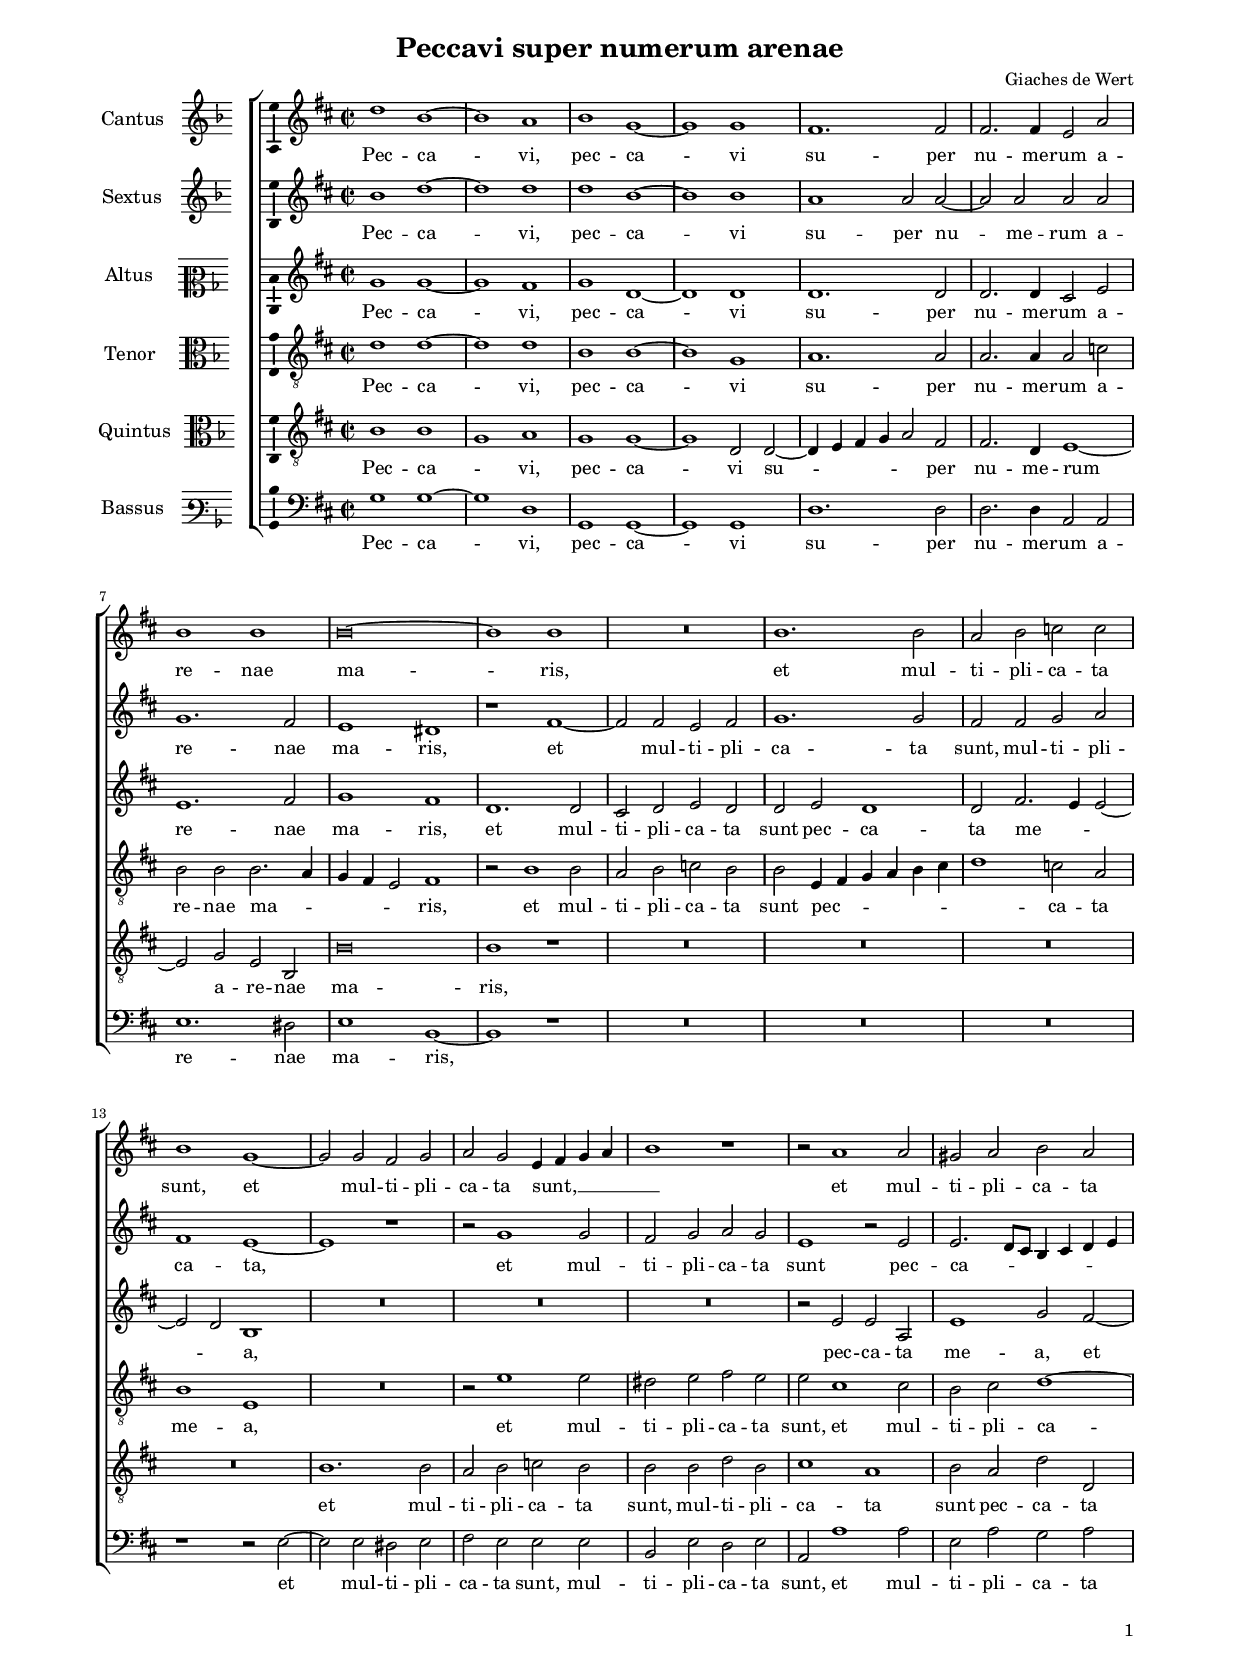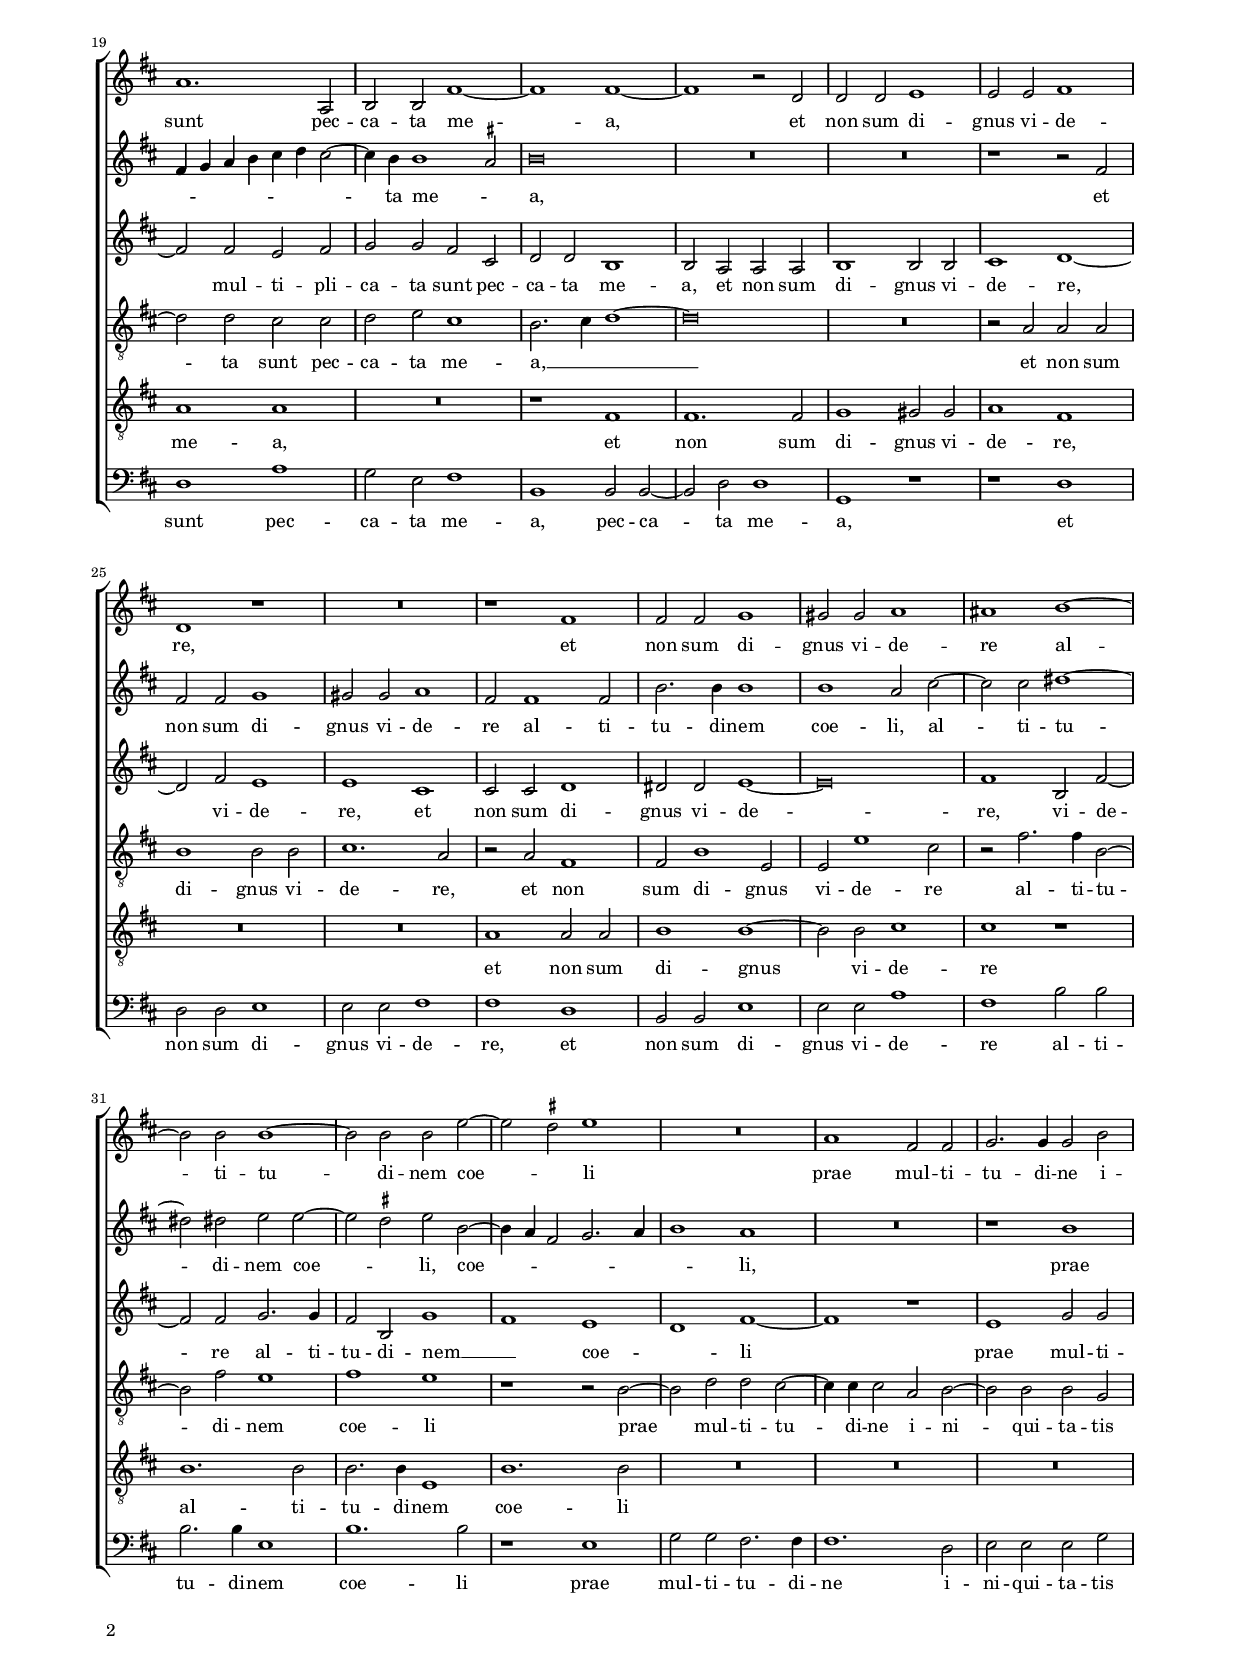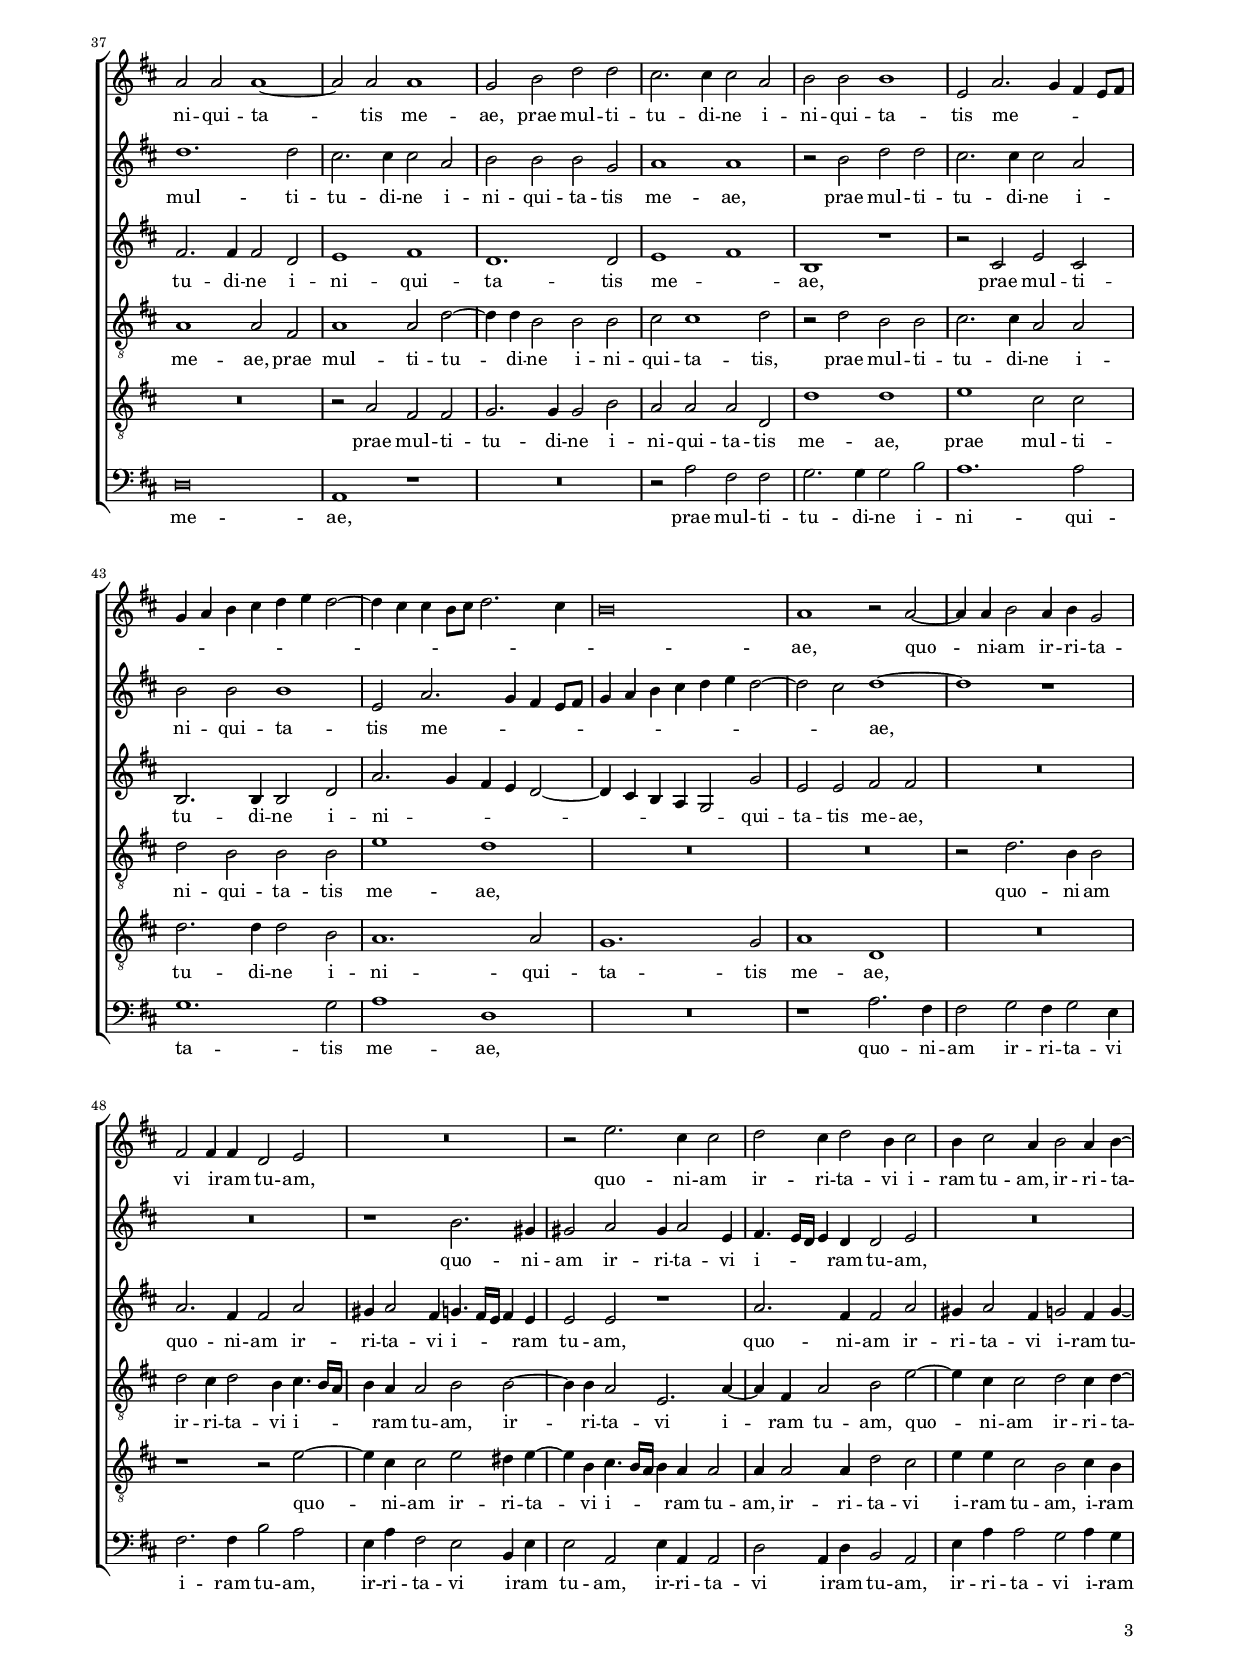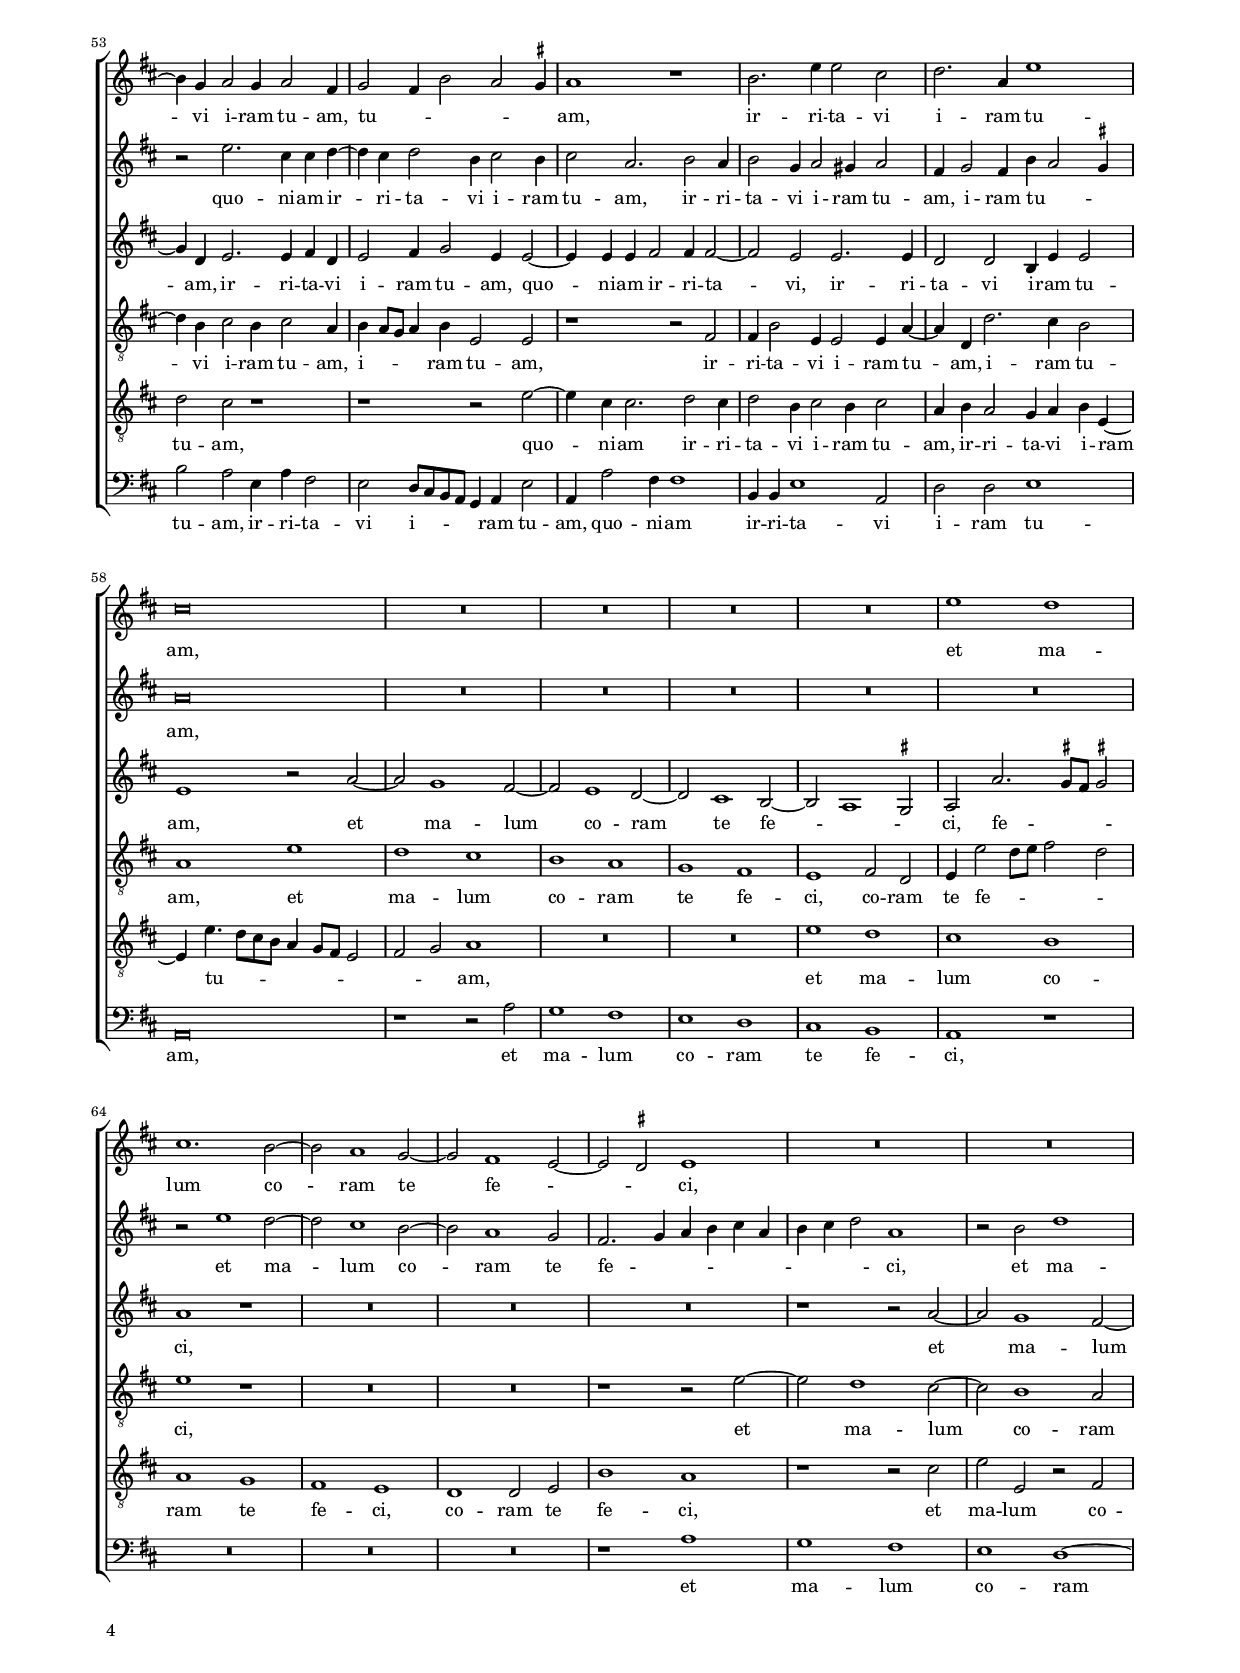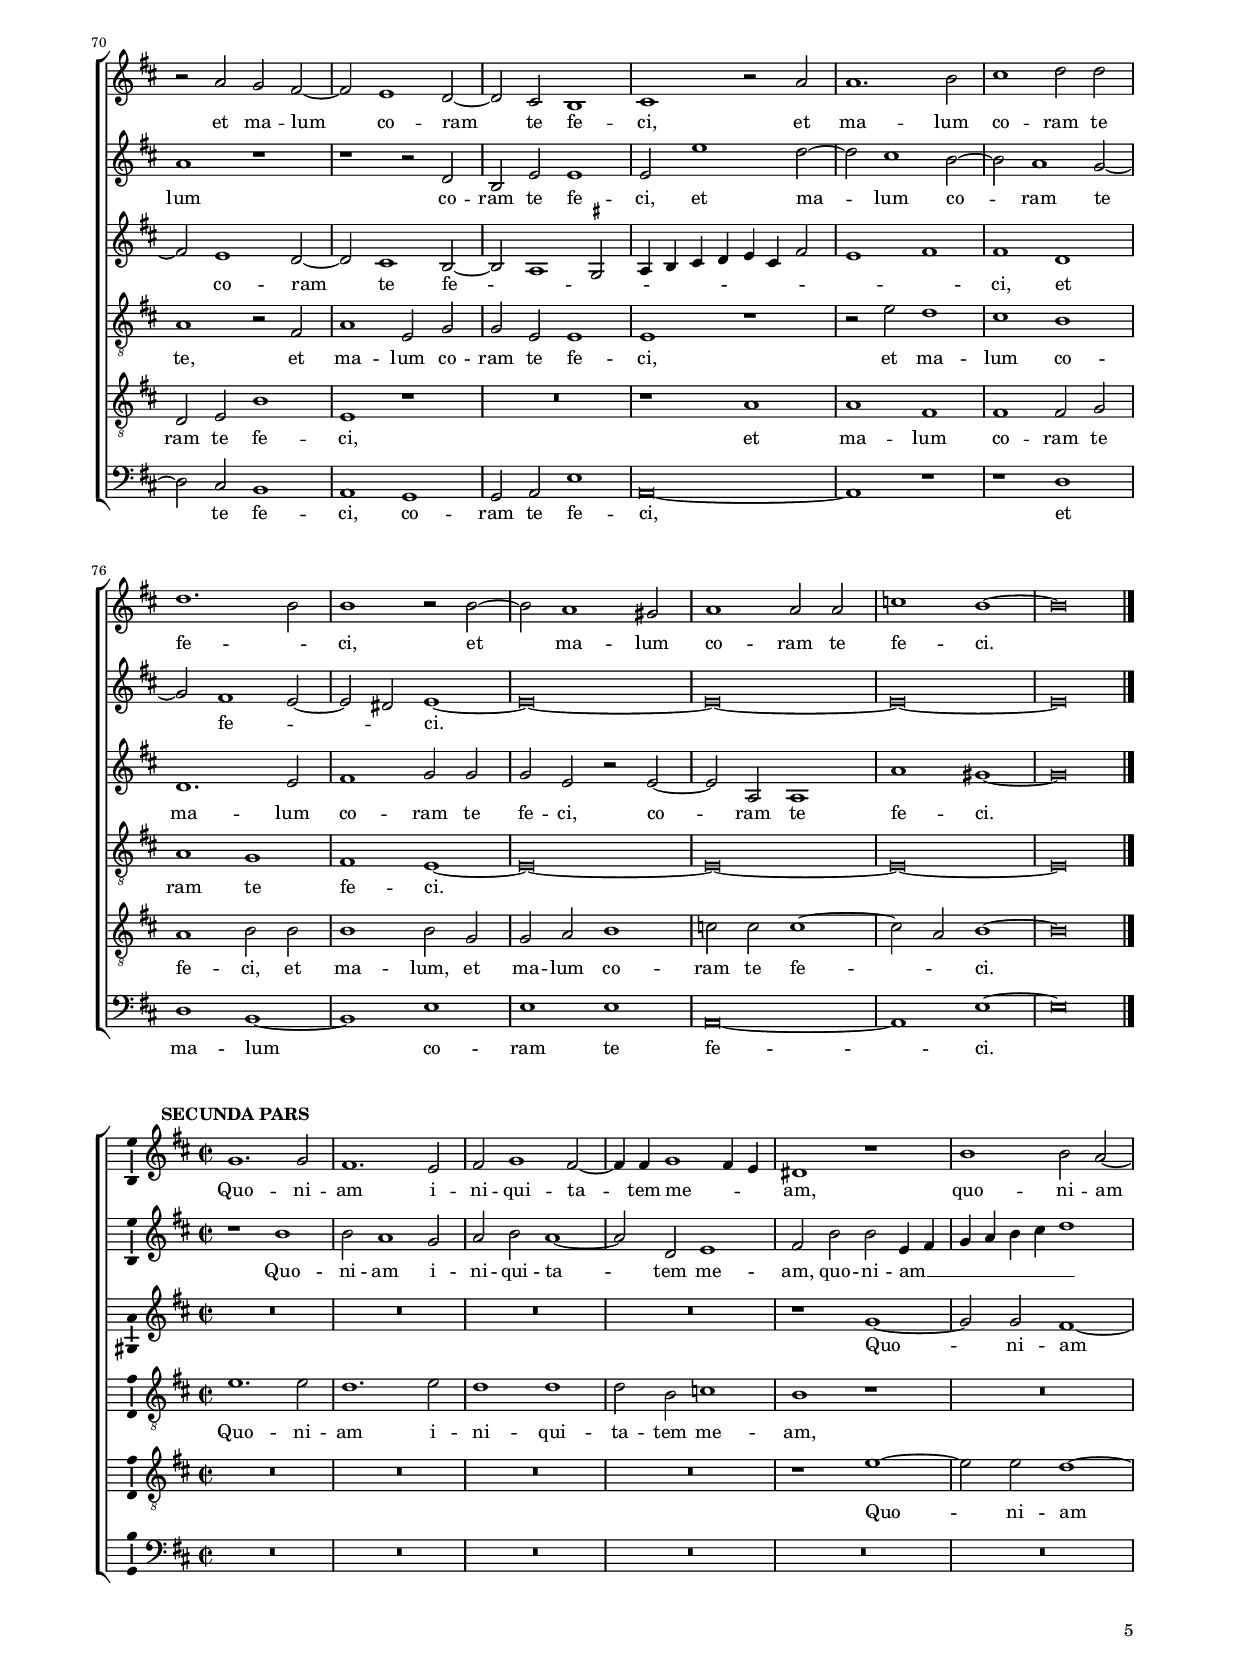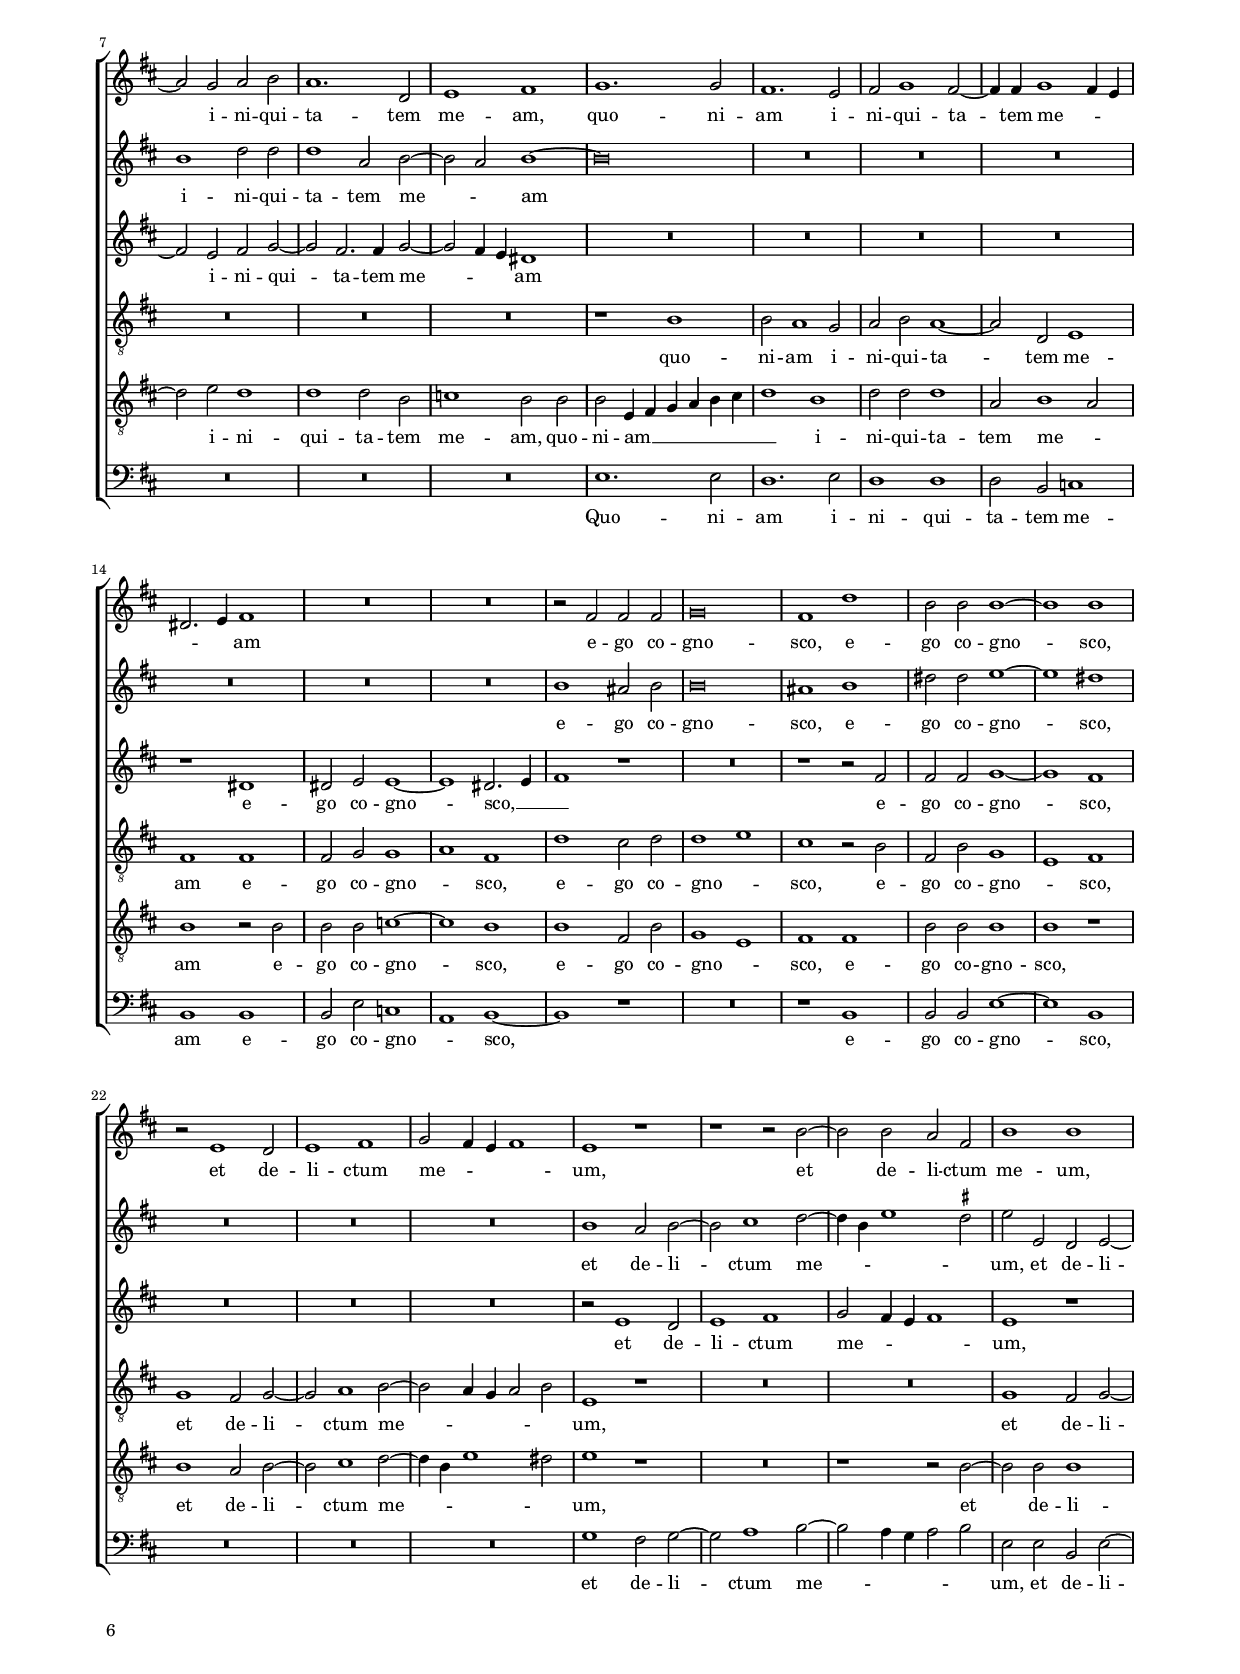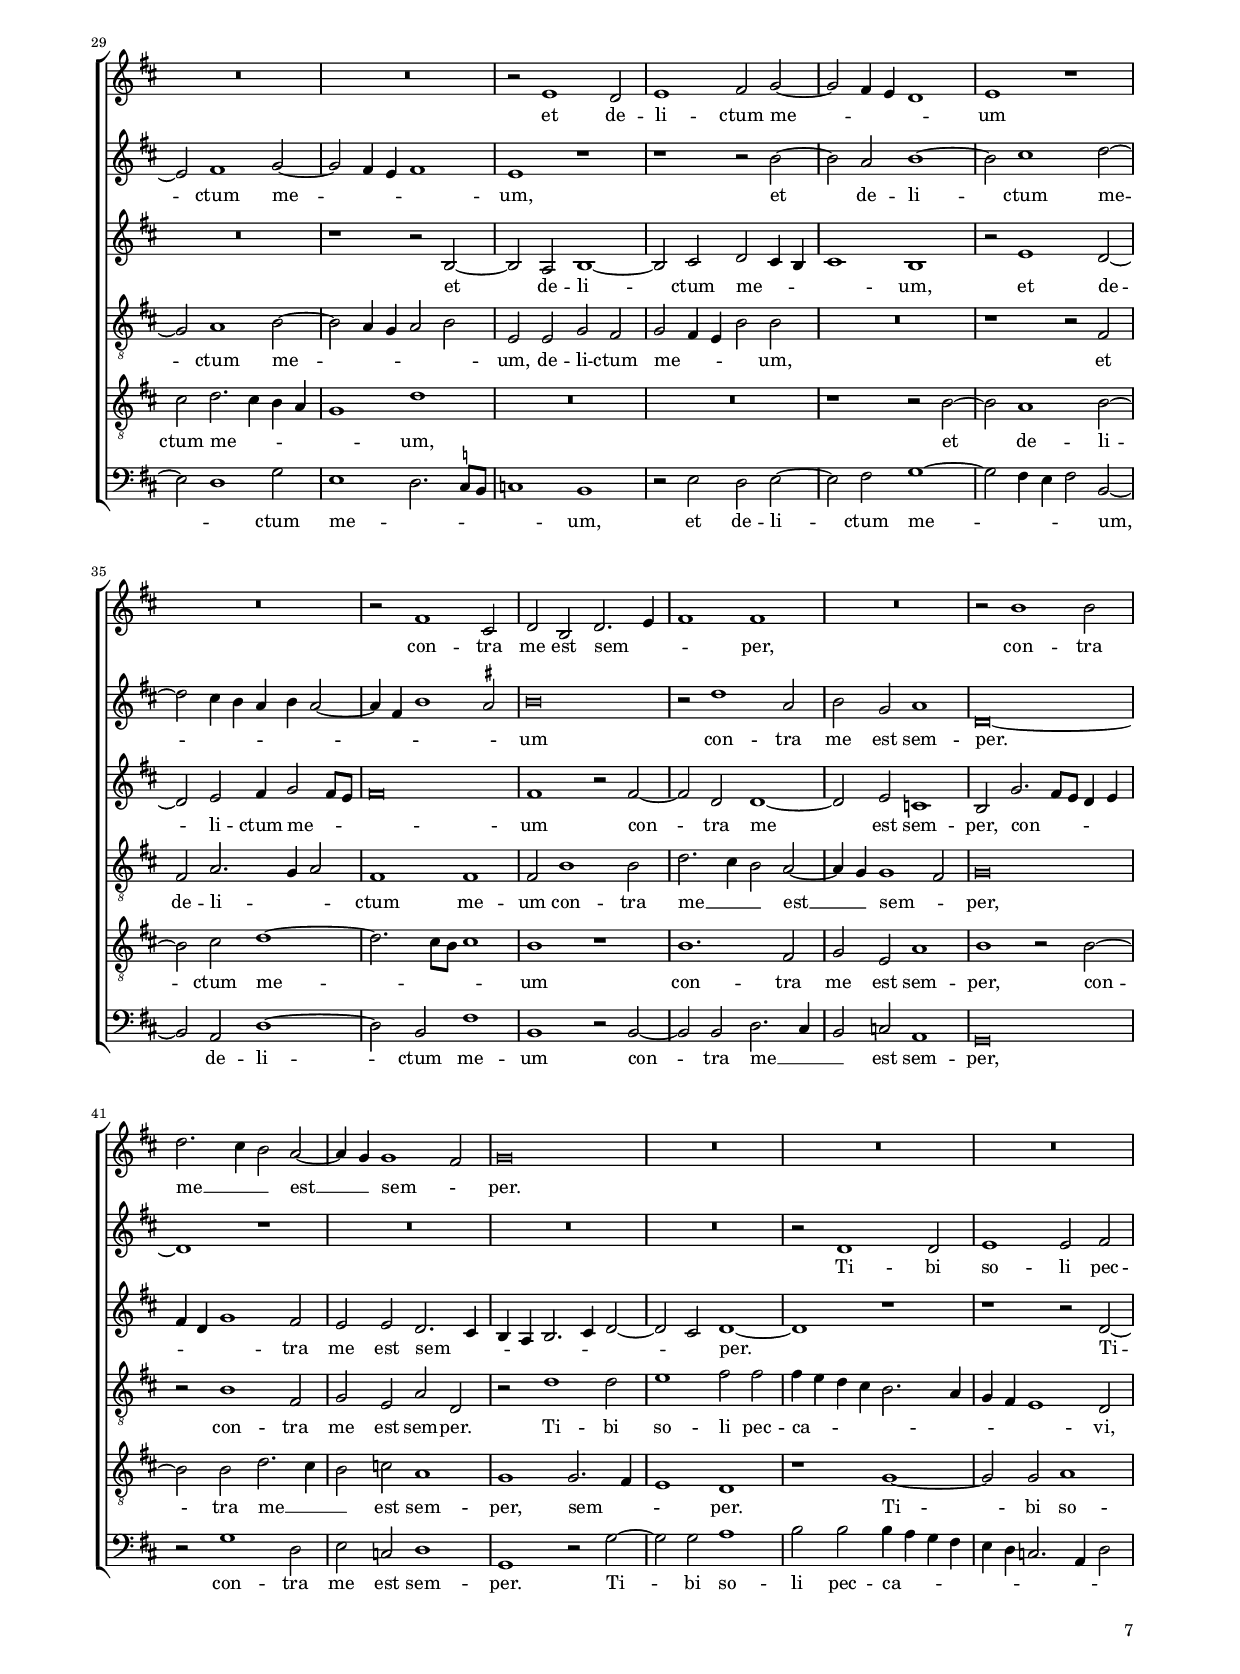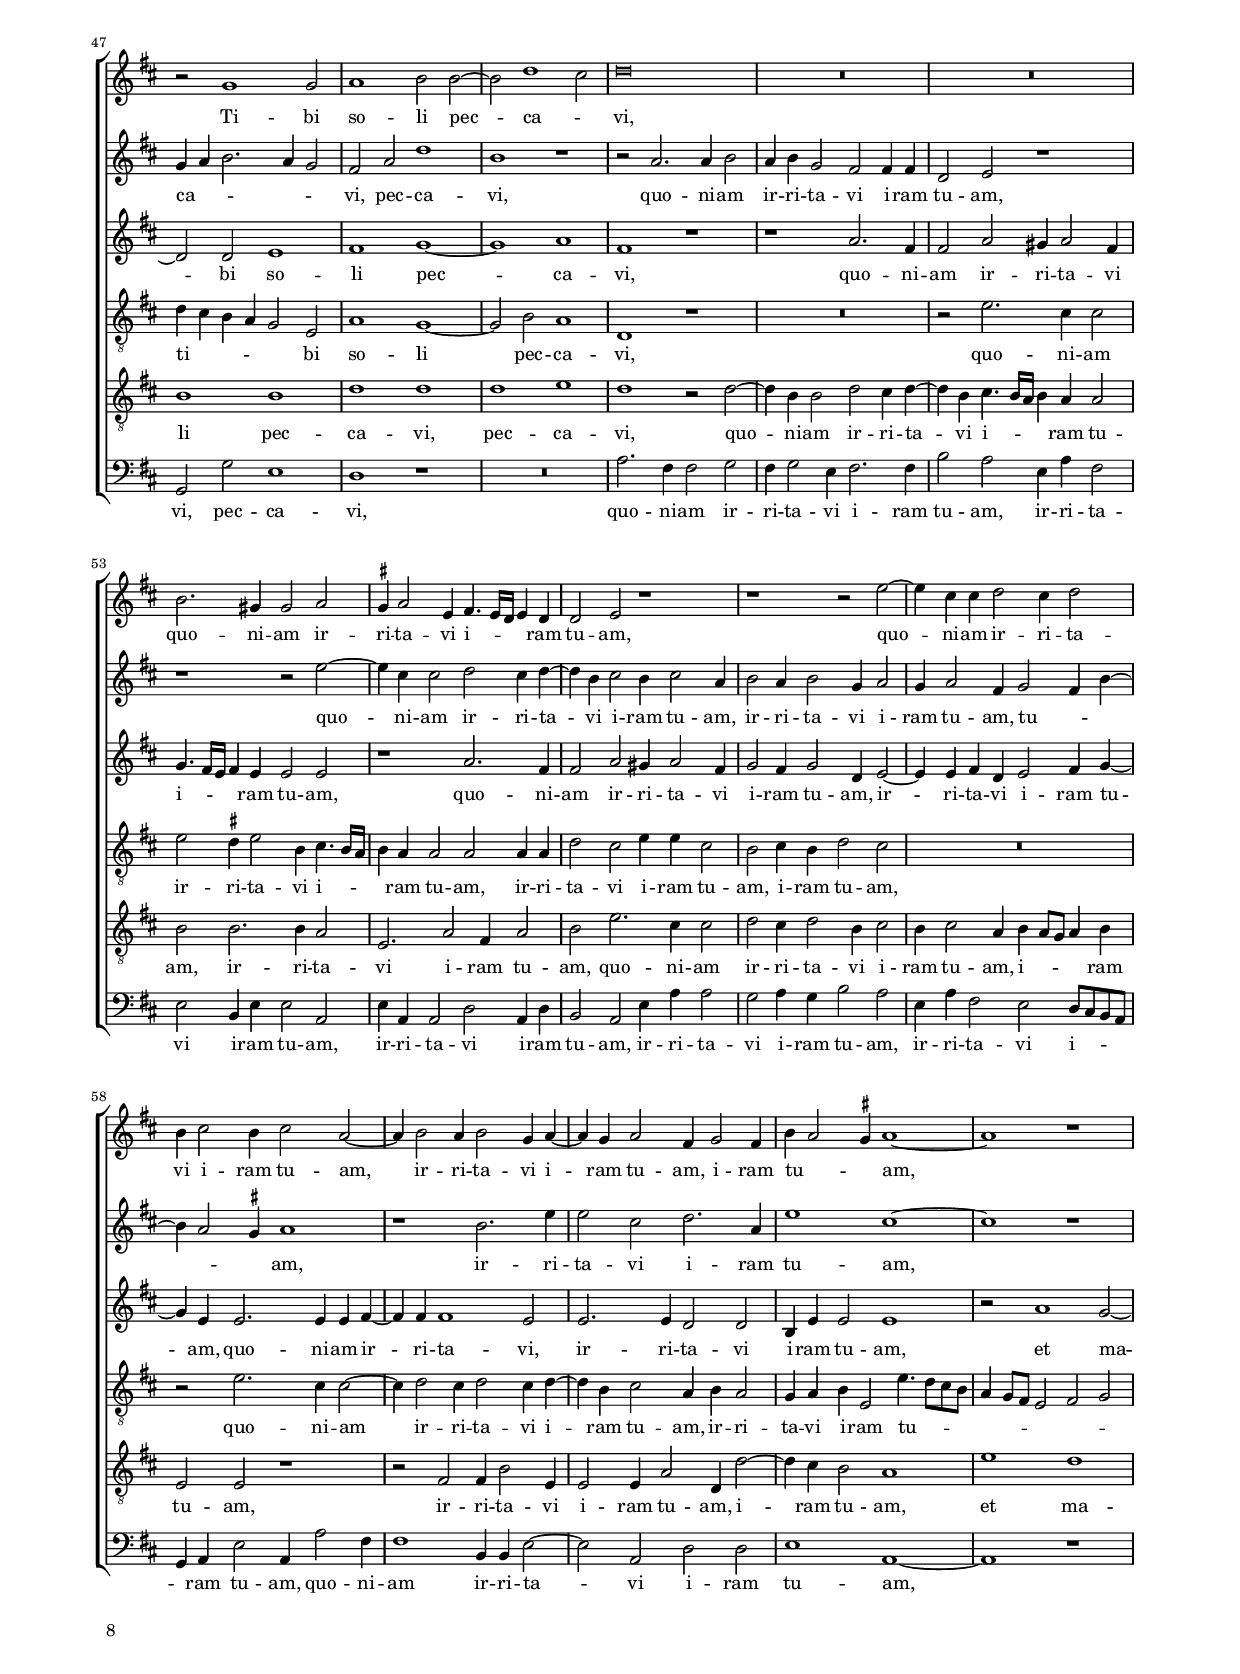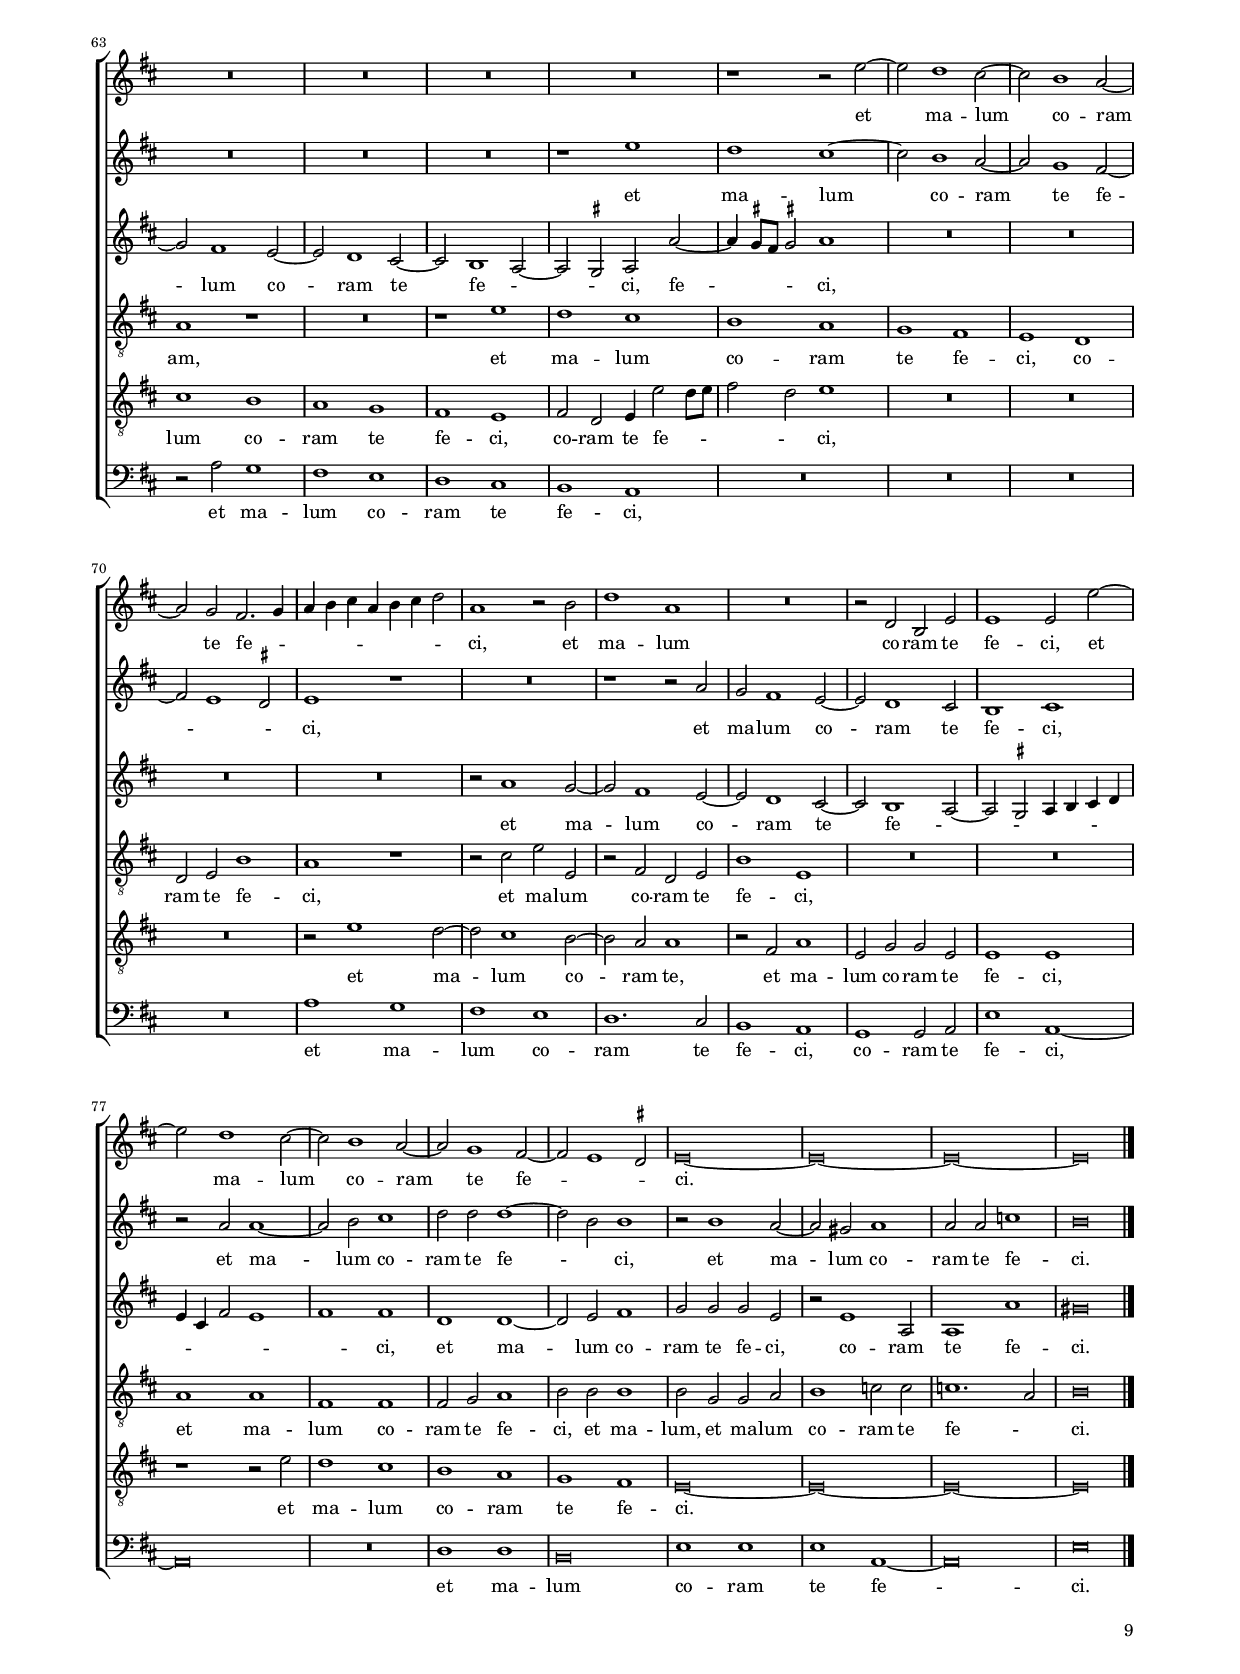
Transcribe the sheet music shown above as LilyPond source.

\header
{
  title="Peccavi super numerum arenae"
  composer="Giaches de Wert"
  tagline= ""
}

\version "2.22.2"
\language deutsch
#(set-global-staff-size 15)
% #(set-default-paper-size "letter")
#(ly:set-option 'point-and-click #f)


	ficta = { \once \set suggestAccidentals = ##t }
	
	forget = #(define-music-function (music) (ly:music?) #{
		\accidentalStyle forget
		$music
		\accidentalStyle default
		#})


\paper
	{
	top-margin = 1.5 \cm
	bottom-margin = 1 \cm
	left-margin = 1.8 \cm
	right-margin = 1.8 \cm
	ragged-bottom = ##f
	ragged-last-bottom = ##t
	print-page-number = ##f
	score-system-spacing = #'((basic-distance . 17) (minimum-distance . 14) (padding . 5) (strechability . 250))
	system-system-spacing = #'((basic-distance . 17) (minimum-distance . 14) (padding . 5) (strechability . 250))
    oddFooterMarkup=\markup   \fill-line { "" \fromproperty #'page:page-number-string }
    evenFooterMarkup=\markup  \fill-line { \fromproperty #'page:page-number-string "" }
    last-bottom-spacing = #'((basic-distance . 12) (minimum-distance . 7) (padding . 4))
	systems-per-page = 3
%   page-count = 6
%	min-systems-per-page = 3
	}

global = {
	\key f \major
	\time 2/2 \set Score.measureLength = #(ly:make-moment 2/1)
    \set Score.tempoHideNote = ##t
    \tempo 2 = 90
    \skip 1*2*81 \bar "|."
	}
    


incipitcantus = \markup { \score {
	{
	\set Staff.instrumentName = \markup { \fontsize #1 "Cantus" }
	\key f \major
	\clef violin
	s4 \bar ""
	}
	\layout  {
	raggedright = ##t
	indent = 1.6 \cm
	line-width = 2.4 \cm
	\context { \Staff \remove Time_signature_engraver }
	\override Staff.Clef.Y-extent = #'(0 . 0)
	}} \hspace #1 }


incipitsextus = \markup { \score {
	{
	\set Staff.instrumentName = \markup { \fontsize #1 "Sextus" }
	\key f \major
	\clef violin
	s4 \bar ""
	}
	\layout  {
	raggedright = ##t
	indent = 1.6 \cm
	line-width = 2.4 \cm
	\context { \Staff \remove Time_signature_engraver }
	\override Staff.Clef.Y-extent = #'(0 . 0)
	}} \hspace #1 }
      
      
incipitaltus = \markup { \score {
	{
	\set Staff.instrumentName = \markup { \fontsize #1 "Altus" }
	\key f \major
	\clef mezzosoprano
	s4 \bar ""
	}
	\layout  {
	raggedright = ##t
	indent = 1.6 \cm
	line-width = 2.4 \cm
	\context { \Staff \remove Time_signature_engraver }
	\override Staff.Clef.Y-extent = #'(0 . 0)
	}} \hspace #1 }


incipittenor = \markup { \score {
	{
	\set Staff.instrumentName = \markup { \fontsize #1 "Tenor" }
	\key f \major
	\clef alto
	s4 \bar ""
	}
	\layout  {
	raggedright = ##t
	indent = 1.6 \cm
	line-width = 2.4 \cm
	\context { \Staff \remove Time_signature_engraver }
	\override Staff.Clef.Y-extent = #'(0 . 0)
	}} \hspace #1 }
      
      
incipitquintus = \markup { \score {
	{
	\set Staff.instrumentName = \markup { \fontsize #1 "Quintus" }
	\key f \major
	\clef alto
	s4 \bar ""
	}
	\layout  {
	raggedright = ##t
	indent = 1.6 \cm
	line-width = 2.4 \cm
	\context { \Staff \remove Time_signature_engraver }
	\override Staff.Clef.Y-extent = #'(0 . 0)
	}} \hspace #1 }
      
      
incipitbassus = \markup { \score {
	{
	\set Staff.instrumentName = \markup { \fontsize #1 "Bassus" }
	\key f \major
	\clef varbaritone
	s4 \bar ""
	}
	\layout  {
	raggedright = ##t
	indent = 1.6 \cm
	line-width = 2.4 \cm
	\context { \Staff \remove Time_signature_engraver }
	\override Staff.Clef.Y-extent = #'(0 . 0)
	}} \hspace #1 }


cantus =  \relative c''
	{
	f1 d~
	d1 c
	d1 b~
	b1 b
%5
	a1. a2 |
	a2. a4 g2 c
	d1 d
	d\breve~
	d1 d
%10
	R\breve |
	d1. d2
	c2 d es es
	d1 b~
	b2 b a b
%15
	c2 b g4 a b c |
	d1 r
	r2 c1 c2
	h2 c d c
	c1. c,2
%20
    d2 d a'1~ |
	a1 a~
	a1 r2 f
	f2 f g1
	g2 g a1
%25
	f1 r |
	R\breve
	r1 a
	a2 a b1
	h2 h c1
%30
	cis1 d~ |
	d2 d d1~
	d2 d d g~
	g2 \ficta fis g1
	R\breve
%35
	c,1 a2 a |
	b2. b4 b2 d
	c2 c c1~
	c2 c c1
	b2 d f f
%40
	e2. e4 e2 c |
	d2 d d1
	g,2 c2. b4 a4 g8 a
	b4 c d e f g f2~
	f4 e e d8 e f2. e4
%45
	d\breve |
	c1 r2 c~
	c4 c d2 c4 d b2
	a2 a4 a f2 g
	R\breve
%50
	r2 g'2. e4 e2 |
	f2 e4 f2 d4 e2
	d4 e2 c4 d2 c4 d~
	d4 b c2 b4 c2 a4
	b2 a4 d2 c2 \ficta h4
%55
	c1 r |
	d2. g4 g2 e
	f2. c4 g'1
	e\breve
	R\breve
%60
	R\breve |
	R\breve
	R\breve
	g1 f
	e1. d2~
%65
	d2 c1 b2~ |
	b2 a1 g2~
	g2 \ficta fis g1
	R\breve
	R\breve
%70
	r2 c b a~ |
	a2 g1 f2~
	f2 e d1
	e1 r2 c'
	c1. d2
%75
	e1 f2 f |
	f1. d2
	d1 r2 d~
	d2 c1 h2
	c1 c2 c
%80
	es1 d~ |
	d\breve |
	}


sextus = \relative c''
	{
	d1 f~
	f1 f
	f1 d~
	d1 d
%5
	c1 c2 c~ |
	c2 c c c
	b1. a2
	g1 fis
	r1 a~
%10
	a2 a g a |
	b1. b2
	a2 a b c
	a1 g~
	g1 r
%15
	r2 b1 b2 |
	a2 b c b
	g1 r2 g
	g2. f8 e d4 e f g
	a4 b c d e f e2~
%20
	e4 d d1 \ficta cis2 |
	d\breve
	R\breve
	R\breve
	r1 r2 a
%25
	a2 a b1 |
	h2 h c1
	a2 a1 a2
	d2. d4 d1
	d1 c2 e~
%30
	e2 e fis1~ |
	fis2 fis g g~
	g2 \ficta fis g d~
	d4 c a2 b2. c4
	d1 c
%35
	R\breve |
	r1 d
	f1. f2
	e2. e4 e2 c
	d2 d d b
%40
	c1 c |
	r2 d f f
	e2. e4 e2 c
	d2 d d1
	g,2 c2. b4 a g8 a
%45
	b4 c d e f g f2~ |
	f2 e f1~
	f1 r
	R\breve
	r1 d2. h4
%50
	h2 c h4 c2 g4 |
	a4. g16 f g4 f f2 g
	R\breve
	r2 g'2. e4 e4 f~
	f4 e f2 d4 e2 d4
%55
	e2 c2. d2 c4 |
	d2 b4 c2 h4 c2
	a4 b2 a4 d4 c2 \ficta h4
	c\breve
	R\breve
%60
	R\breve |
	R\breve
	R\breve
	R\breve
	r2 g'1 f2~
%65
	f2 e1 d2~ |
	d2 c1 b2
	a2. b4 c4 d e c
	d4 e f2 c1
	r2 d f1
%70
	c1 r |
	r1 r2 f,
	d2 g g1
	g2 g'1 f2~
	f2 e1 d2~
%75
	d2 c1 b2~ |
	b2 a1 g2~
	g2 fis g1~
	g\breve~
	g\breve~
%80
	g\breve~
	g\breve |
	}


altus =  \relative c'
	{
	b'1 b~
	b1 a
	b1 f~
	f1 f
%5
	f1. f2 |
	f2. f4 e2 g
	g1. a2
	b1 a
	f1. f2
%10
	e2 f g f |
	f2 g f1
	f2 a2. g4 g2~
	g2 f d1
	R\breve
%15
	R\breve |
	R\breve
	r2 g g c,
	g'1 b2 a~
	a2 a g a
%20
	b2 b a e |
	f2 f d1
	d2 c c c
	d1 d2 d
	e1 f~
%25
	f2 a g1 |
	g1 e
	e2 e f1
	fis2 fis g1~
	g\breve
%30
	a1 d,2 a'~ |
	a2 a b2. b4
	a2 d, b'1
	a1 g
	f1 a~
%35
	a1 r |
	g1 b2 b
	a2. a4 a2 f
	g1 a
	f1. f2
%40
	g1 a |
	d,1 r
	r2 e g e
	d2. d4 d2 f
	c'2. b4 a g f2~
%45
	f4 e d c b2 b' |
	g2 g a a
	R\breve
	c2. a4 a2 c
	h4 c2 a4 b4. a16 g a4 g
%50
	g2 g r1 |
	c2. a4 a2 c
	h4 c2 a4 b2 a4 b~
	b4 f g2. g4 a4 f
	g2 a4 b2 g4 g2~
%55
	g4 g g a2 a4 a2~ |
	a2 g g2. g4
	f2 f d4 g g2
	g1 r2 c~
	c2 b1 a2~
%60
	a2 g1 f2~ |
	f2 e1 d2~
	d2 c1 \ficta h2
	c2 c'2. \ficta h8 a \ficta h!2
	c1 r
%65
	R\breve |
	R\breve
	R\breve
	r1 r2 c~
	c2 b1 a2~
%70
	a2 g1 f2~ |
	f2 e1 d2~
	d2 c1 \ficta h2
	c4 d e f g e a2
	g1 a
%75
	a1 f |
	f1. g2 |
	a1 b2 b
	b2 g r g~
	g2 c, c1
%80
	c'1 h~ |
	h\breve |
	}


tenor =  \relative c'
	{
	f1 f~
	f1 f
	d1 d~
	d1 b
%5
	c1. c2 |
	c2. c4 c2 es
	d2 d d2. c4
	b4 a g2 a1
	r2 d1 d2
%10
	c2 d es d |
	d2 g,4 a b c d e
	f1 es2 c
	d1 g,
	R\breve
%15
	r2 g'1 g2 |
	fis2 g a g
	g2 e1 e2
	d2 e f1~
	f2 f e e
%20
	f2 g e1 |
	d2. e4 f1~
	f\breve
	R\breve
	r2 c c c
%25
	d1 d2 d |
	e1. c2
	r2 c a1
	a2 d1 g,2
	g2 g'1 e2
%30
	r2 a2. a4 d,2~ |
	d2 a' g1
	a1 g
	r1 r2 d~
	d2 f f e~
%35
	e4 e e2 c d~ |
	d2 d d b
	c1 c2 a
	c1 c2 f~
	f4 f d2 d d
%40
	e2 e1 f2 |
	r2 f d d
	e2. e4 c2 c
	f2 d d d
	g1 f
%45
	R\breve |
	R\breve
	r2 f2. d4 d2
	f2 e4 f2 d4 e4. d16 c
	d4 c c2 d d~
%50
	d4 d c2 g2. c4~ |
	c4 a c2 d g~
	g4 e e2 f e4 f~
	f4 d e2 d4 e2 c4
	d4 c8 b c4 d g,2 g
%55
	r1 r2 a |
	a4 d2 g,4 g2 g4 c~
	c4 f, f'2. e4 d2
	c1 g'
	f1 e
%60
	d1 c |
	b1 a
	g1 a2 f
	g4 g'2 f8 g a2 f
	g1 r
%65
	R\breve |
	R\breve
	r1 r2 g~
	g2 f1 e2~
	e2 d1 c2
%70
	c1 r2 a |
	c1 g2 b
	b2 g g1
	g1 r
	r2 g' f1
%75
	e1 d  |
	c1 b
	a1 g~
	g\breve~
	g\breve~
%80
	g\breve~ |
	g\breve |
	}


quintus  =  \relative c'
	{
	d1 d
	b1 c
	b1 b~
	b1 f2 f~
%5
	f4 g a b c2 a |
	a2. f4 g1~
	g2 b g d
	d'\breve
	d1 r
%10
	R\breve |
	R\breve
	R\breve
	R\breve
	d1. d2
%15
	c2 d es d |
	d2 d f d
	e1 c
	d2 c f f,
	c'1 c
%20
	R\breve |
	r1 a
	a1. a2
	b1 h2 h
	c1 a
%25
	R\breve  |
	R\breve
	c1 c2 c
	d1 d~
	d2 d e1
%30
	e1 r |
	d1. d2
	d2. d4 g,1
	d'1. d2
	R\breve
%35
	R\breve |
	R\breve
	R\breve
	r2 c a a
	b2. b4 b2 d
%40
	c2 c c f, |
	f'1 f
	g1 e2 e
	f2. f4 f2 d
	c1. c2
%45
	b1. b2 |
	c1 f,
	R\breve
	r1 r2 g'~
	g4 e e2 g2 fis4 g~
%50
	g4 d e4. d16 c d4 c c2 |
	c4 c2 c4 f2 e
	g4 g e2 d e4 d
	f2 e r1
	r1 r2 g~
%55
	g4 e e2. f2 e4 |
	f2 d4 e2 d4 e2
	c4 d c2 b4 c d g,~
	g4 g'4. f8 e d c4 b8 a g2
	a2 b c1
%60
	R\breve |
	R\breve
	g'1 f
	e1 d
	c1 b
%65
	a1 g |
	f1 f2 g
	d'1 c
	r1 r2 e
	g2 g, r a
%70
	f2 g d'1 |
	g,1 r
	R\breve
	r1 c
	c1 a
%75
	a1 a2 b |
	c1 d2 d
	d1 d2 b
	b2 c d1
	es2 es es1~
%80
	es2 c d1~ |
	d\breve |
	}


bassus  =  \relative c
	{
	b'1 b~
	b1 f
	b,1 b~
	b1 b
%5
	f'1. f2 |
	f2. f4 c2 c
	g'1. fis2
	g1 d~
	d1 r
%10
	R\breve |
	R\breve
	R\breve
	r1 r2 g~
	g2 g fis g
%15
	a2 g g g |
	d2 g f g
	c,2 c'1 c2
	g2 c b c
	f,1 c'
%20
	b2 g a1 |
	d,1 d2 d~
	d2 f f1
	b,1 r
	r1 f'
%25
	f2 f g1 |
	g2 g a1
	a1 f
	d2 d g1
	g2 g c1
%30
	a1 d2 d |
	d2. d4 g,1
	d'1. d2
	r1 g,
	b2 b a2. a4
%35
	a1. f2 |
	g2 g g b
	f\breve
	c1 r
	R\breve
%40
	r2 c' a a |
	b2. b4 b2 d
	c1. c2
	b1. b2
	c1 f,
%45
	R\breve |
	r1 c'2. a4
	a2 b a4 b2 g4
	a2. a4 d2 c
	g4 c a2 g d4 g
%50
	g2 c, g'4 c, c2 |
	f2 c4 f d2 c
	g'4 c c2 b c4 b
	d2 c g4 c a2
	g2 f8 e d c b4 c g'2
%55
	c,4 c'2 a4 a1 |
	d,4 d g1 c,2
	f2 f g1
	c,\breve
	r1 r2 c'
%60
	b1 a |
	g1 f
	e1 d
	c1 r
	R\breve
%65
	R\breve |
	R\breve
	r1 c'
	b1 a
	g1 f~
%70
	f2 e d1 |
	c1 b
	b2 c g'1
	c,\breve~
	c1 r
%75
	r1 f |
	f1 d~
	d1 g
	g1 g
	c,\breve~
%80
	c1 g'~ |
	g\breve |
	}


lyricscantus = \lyricmode {
	Pec -- ca -- vi,
    pec -- ca -- vi su -- per nu -- me -- rum a -- re -- nae ma -- ris,
    et mul -- ti -- pli -- ca -- ta sunt,
    et mul -- ti -- pli -- ca -- ta sunt, __ _ _ _ _
    et mul -- ti -- pli -- ca -- ta sunt pec -- ca -- ta me -- a,
    et non sum di -- gnus vi -- de -- re,
    et non sum di -- gnus vi -- de -- re
    al -- ti -- tu -- di -- nem coe -- _ li
    prae mul -- ti -- tu -- di -- ne i -- ni -- qui -- ta -- tis me -- ae,
    prae mul -- ti -- tu -- di -- ne
    i -- ni -- qui -- ta -- tis me -- _ _ _ _ _ _ _ _ _ _ _ _ _ _ _ _ _ _ ae,
    quo -- ni -- am ir -- ri -- ta -- vi i -- ram tu -- am,
    quo -- ni -- am ir -- ri -- ta -- vi i -- ram tu -- am,
    ir -- ri -- ta -- vi i -- ram tu -- am,
    tu -- _ _ _ _ am,
    ir -- ri -- ta -- vi i -- ram tu -- am,
    et ma -- lum co -- ram te fe -- _ _ ci,
    et ma -- lum co -- ram te fe -- ci,
    et ma -- lum co -- ram te fe -- _ ci,
    et ma -- lum co -- ram te fe -- ci.
	}


lyricssextus = \lyricmode {
	Pec -- ca -- vi,
    pec -- ca -- vi su -- per nu -- me -- rum a -- re -- nae ma -- ris,
    et mul -- ti -- pli -- ca -- ta sunt,
    mul -- ti -- pli -- ca -- ta,
    et mul -- ti -- pli -- ca -- ta sunt pec -- ca -- _ _ _ _ _ _ _ _ _ _ _ _ _ ta me -- _ a,
    et non sum di -- gnus vi -- de -- re
    al -- ti -- tu -- di -- nem coe -- li,
    al -- ti -- tu -- di -- nem coe -- _ li,
    coe -- _ _ _ _ _ li,
    prae mul -- ti -- tu -- di -- ne i -- ni -- qui -- ta -- tis me -- ae,
    prae mul -- ti -- tu -- di -- ne i -- ni -- qui -- ta -- tis me -- _ _ _ _ _ _ _ _ _ _ _ _ ae,
    quo -- ni -- am ir -- ri -- ta -- vi i -- _ _ _ ram tu -- am,
    quo -- ni -- am ir -- ri -- ta -- vi i -- ram tu -- am,
    ir -- ri -- ta -- vi i -- ram tu -- am,
    i -- ram tu -- _ _ am,
    et ma -- lum co -- ram te fe -- _ _ _ _ _ _ _ _ ci,
    et ma -- lum co -- ram te fe -- ci,
    et ma -- lum co -- ram te fe -- _ _ ci.
	}
	
	
lyricsaltus = \lyricmode {
	Pec -- ca -- vi,
    pec -- ca -- vi su -- per nu -- me -- rum a -- re -- nae ma -- ris,
    et mul -- ti -- pli -- ca -- ta sunt pec -- ca -- ta me -- _ _ _ a,
    pec -- ca -- ta me -- a,
    et mul -- ti -- pli -- ca -- ta sunt pec -- ca -- ta me -- a,
    et non sum di -- gnus vi -- de -- re,
    vi -- de -- re,
    et non sum di -- gnus vi -- de -- re,
    vi -- de -- re
    al -- ti -- tu -- di -- nem __ _ coe -- _ li
    prae mul -- ti -- tu -- di -- ne i -- ni -- qui -- ta -- tis me -- _ ae,
    prae mul -- ti -- tu -- di -- ne i -- ni -- _ _ _ _ _ _ _ _ qui -- ta -- tis me -- ae,
    quo -- ni -- am ir -- ri -- ta -- vi i -- _ _ _ ram tu -- am,
    quo -- ni -- am ir -- ri -- ta -- vi i -- ram tu -- am,
    ir -- ri -- ta -- vi i -- ram tu -- am,
    quo -- ni -- am ir -- ri -- ta -- vi,
    ir -- ri -- ta -- vi i -- ram tu -- am,
    et ma -- lum co -- ram te fe -- _ _ ci,
    fe -- _ _ _ ci,
    et ma -- lum co -- ram te fe -- _ _ _ _ _ _ _ _ _ _ _ ci,
    et ma -- lum co -- ram te fe -- ci,
    co -- ram te fe -- ci.
	}


lyricstenor = \lyricmode {
	Pec -- ca -- vi,
    pec -- ca -- vi su -- per nu -- me -- rum a -- re -- nae ma -- _ _ _ _ ris,
    et mul -- ti -- pli -- ca -- ta sunt pec -- _ _ _ _ _ _ ca -- ta me -- a,
    et mul -- ti -- pli -- ca -- ta sunt,
    et mul -- ti -- pli -- ca -- ta sunt pec -- ca -- ta me -- a, __ _ _
    et non sum di -- gnus vi -- de -- re,
    et non sum di -- gnus vi -- de -- re
    al -- ti -- tu -- di -- nem coe -- li
    prae mul -- ti -- tu -- di -- ne i -- ni -- qui -- ta -- tis me -- ae,
    prae mul -- ti -- tu -- di -- ne i -- ni -- qui -- ta -- tis,
    prae mul -- ti -- tu -- di -- ne i -- ni -- qui -- ta -- tis me -- ae,
    quo -- ni -- am ir -- ri -- ta -- vi i -- _ _ _ ram tu -- am,
    ir -- ri -- ta -- vi i -- ram tu -- am,
    quo -- ni -- am ir -- ri -- ta -- vi i -- ram tu -- am,
    i -- _ _ _ ram tu -- am,
    ir -- ri -- ta -- vi i -- ram tu -- am,
    i -- ram tu -- am,
    et ma -- lum co -- ram te fe -- ci,
    co -- ram te fe -- _ _ _ _ ci,
    et ma -- lum co -- ram te,
    et ma -- lum co -- ram te fe -- ci,
    et ma -- lum co -- ram te fe -- ci.
	}


lyricsquintus = \lyricmode {
	Pec -- ca -- _ vi,
    pec -- ca -- vi su -- _ _ _ _ per nu -- me -- rum a -- re -- nae ma -- ris,
    et mul -- ti -- pli -- ca -- ta sunt,
    mul -- ti -- pli -- ca -- ta sunt pec -- ca -- ta me -- a,
    et non sum di -- gnus vi -- de -- re,
    et non sum di -- gnus vi -- de -- re
    al -- ti -- tu -- di -- nem coe -- li
    prae mul -- ti -- tu -- di -- ne i -- ni -- qui -- ta -- tis me -- ae,
    prae mul -- ti -- tu -- di -- ne i -- ni -- qui -- ta -- tis me -- ae,
    quo -- ni -- am ir -- ri -- ta -- vi i -- _ _ _ ram tu -- am,
    ir -- ri -- ta -- vi i -- ram tu -- am,
    i -- ram tu -- am,
    quo -- ni -- am ir -- ri -- ta -- vi i -- ram tu -- am,
    ir -- ri -- ta -- vi i -- ram tu -- _ _ _ _ _ _ _ _ _ am,
    et ma -- lum co -- ram te fe -- ci,
    co -- ram te fe -- ci,
    et ma -- lum co -- ram te fe -- ci,
    et ma -- lum co -- ram te fe -- ci,
    et ma -- lum,
    et ma -- lum co -- ram te fe -- _ ci.
	}


lyricsbassus = \lyricmode {
	Pec -- ca -- vi,
    pec -- ca -- vi su -- per nu -- me -- rum a -- re -- nae ma -- ris,
    et mul -- ti -- pli -- ca -- ta sunt,
    mul -- ti -- pli -- ca -- ta sunt,
    et mul -- ti -- pli -- ca -- ta sunt pec -- ca -- ta me -- a,
    pec -- ca -- ta me -- a,
    et non sum di -- gnus vi -- de -- re,
    et non sum di -- gnus vi -- de -- re
    al -- ti -- tu -- di -- nem coe -- li
    prae mul -- ti -- tu -- di -- ne i -- ni -- qui -- ta -- tis me -- ae,
    prae mul -- ti -- tu -- di -- ne i -- ni -- qui -- ta -- tis me -- ae,
    quo -- ni -- am ir -- ri -- ta -- vi i -- ram tu -- am,
    ir -- ri -- ta -- vi i -- ram tu -- am,
    ir -- ri -- ta -- vi i -- ram tu -- am,
    ir -- ri -- ta -- vi i -- ram tu -- am,
    ir -- ri -- ta -- vi i -- _ _ _ _ ram tu -- am,
    quo -- ni -- am ir -- ri -- ta -- vi i -- ram tu -- am,
    et ma -- lum co -- ram te fe -- ci,
    et ma -- lum co -- ram te fe -- ci,
    co -- ram te fe -- ci,
    et ma -- lum co -- ram te fe -- ci.
	}


\score
{  
    \transpose f d {
	\new ChoirStaff \with { \override StaffGrouper.staff-staff-spacing.basic-distance = #12 }
	<<

	\new Staff << \global
	\new Voice="v1" {
		\set Staff.instrumentName=\incipitcantus
		\set Staff.midiInstrument = "reed organ"
		\clef violin
		\cantus }
	\new Lyrics \lyricsto "v1" {\lyricscantus }
	>>


	\new Staff << \global
	\new Voice="v6" {
		\set Staff.instrumentName=\incipitsextus
		\set Staff.midiInstrument = "reed organ"
		\clef violin 
		\sextus}
	\new Lyrics \lyricsto "v6" {\lyricssextus }
	>>


	\new Staff << \global
	\new Voice="v2" {
		\set Staff.instrumentName=\incipitaltus
		\set Staff.midiInstrument = "reed organ"
        \clef violin % "G_8"
		\altus}
	\new Lyrics \lyricsto "v2" {\lyricsaltus }
	>>


	\new Staff << \global
	\new Voice="v3" {
		\set Staff.instrumentName=\incipittenor
		\set Staff.midiInstrument = "reed organ"
		\clef "G_8"
		\tenor }
	\new Lyrics \lyricsto "v3" {\lyricstenor }
	>>


	\new Staff << \global
	\new Voice="v5" {
		\set Staff.instrumentName=\incipitquintus
		\set Staff.midiInstrument = "reed organ"
		\clef "G_8"
		\quintus}
	\new Lyrics \lyricsto "v5" {\lyricsquintus }
	>>


	\new Staff << \global
	\new Voice="v4" {
		\set Staff.instrumentName=\incipitbassus
		\set Staff.midiInstrument = "reed organ"
		\clef bass 
		\bassus }
	\new Lyrics \lyricsto "v4" {\lyricsbassus}
	>>

	>>
	} % transpose

	\layout
	{
	indent = 2.6 \cm
%	\context { \Lyrics \override VerticalAxisGroup.nonstaff-relatedstaff-spacing.padding = #2 }
%	\context { \Lyrics \override LyricText.font-size = #1 }
  	\context { \Staff \consists "Ambitus_engraver" }
	\context { \Staff \override TimeSignature.break-visibility = #end-of-line-invisible }
	\context { \Score \override BarNumber.padding = #2 }
	\context { \Voice \override NoteHead.style = #'baroque }
	}

\midi
	{
	}

}

%%%%%%%%%%%%%%%%%%%%  SECUNDA PARS   %%%%%%%%%%%%%%%%%%%%


global = {
	\key f \major
	\time 2/2 \set Score.measureLength = #(ly:make-moment 2/1)
    \set Score.tempoHideNote = ##t
    \tempo 2 = 90
    \skip 1*2*84  \bar "|."
    %\set Score.currentBarNumber = #72
	}


cantus =  \relative c''
	{
	b1. b2
	a1. g2
	a2 b1 a2~
	a4 a b1 a4 g
%5
	fis1 r |
	d'1 d2 c~
	c2 b c d
	c1. f,2
	g1 a
%10
	b1. b2 |
	a1. g2
	a2 b1 a2~
	a4 a b1 a4 g
	fis2. g4 a1
%15
	R\breve |
	R\breve
	r2 a a a
	b\breve
	a1 f'
%20
	d2 d d1~ |
	d1 d
	r2 g,1 f2
	g1 a
	b2 a4 g a1
%25
	g1 r |
	r1 r2 d'~
	d2 d c a
	d1 d
	R\breve
%30
	R\breve |
	r2 g,1 f2
	g1 a2 b~
	b2 a4 g f1
	g1 r
%35
	R\breve |
	r2 a1 e2
	f2 d f2. g4
	a1 a
	R\breve
%40
	r2 d1 d2 |
	f2. e4 d2 c~
	c4 b b1 a2
	b\breve
	R\breve
%45
	R\breve |
	R\breve
	r2 b1 b2
	c1 d2 d~
	d2 f1 e2
%50
	f\breve |
	R\breve
	R\breve
	d2. h4 h2 c
	\ficta h4 c2 g4 a4. g16 f g4 f
%55
	f2 g r1 |
	r1 r2 g'~
	g4 e e f2 e4 f2
	d4 e2 d4 e2 c~
	c4 d2 c4 d2 b4 c~
%60
	c4 b c2 a4 b2 a4 |
	d4 c2 \ficta h4 c1~
	c1 r
	R\breve
	R\breve
%65
	R\breve |
	R\breve
	r1 r2 g'~
	g2 f1 e2~
	e2 d1 c2~
%70
	c2 b a2. b4 |
	c4 d e c d e f2
	c1 r2 d
	f1 c
	R\breve
%75
	r2 f, d g |
	g1 g2 g'~
	g2 f1 e2~
	e2 d1 c2~
	c2 b1 a2~
%80
	a2 g1 \ficta fis2 |
	g\breve~
	g\breve~
	g\breve~
	g\breve |
	}


sextus = \relative c''
	{
	r1 d
	d2 c1 b2
	c2 d c1~
	c2 f, g1
%5
	a2 d d g,4 a |
	b4 c d e f1
	d1 f2 f
	f1 c2 d~
	d2 c d1~
%10
	d\breve |
	R\breve
	R\breve
	R\breve
	R\breve
%15
	R\breve |
	R\breve
	d1 cis2 d
	d\breve
	cis1 d
%20
	fis2 fis g1~ |
	g1 fis
	R\breve
	R\breve
	R\breve
%25
	d1 c2 d~ |
	d2 e1 f2~
	f4 d g1 \ficta fis2
	g2 g, f g~
	g2 a1 b2~
%30
	b2 a4 g a1 |
	g1 r
	r1 r2 d'~
	d2 c d1~
	d2 e1 f2~
%35
	f2 e4 d c d c2~ |
	c4 a d1 \ficta cis2
	d\breve
	r2 f1 c2
	d2 b c1
%40
	f,\breve~ |
	f1 r
	R\breve
	R\breve
	R\breve
%45
	r2 f1 f2 |
	g1 g2 a
	b4 c d2. c4 b2
	a2 c f1
	d1 r
%50
	r2 c2. c4 d2 |
	c4 d b2 a a4 a
	f2 g r1
	r1 r2 g'~
	g4 e e2 f2 e4 f~
%55
	f4 d e2 d4 e2 c4 |
	d2 c4 d2 b4 c2
	b4 c2 a4 b2 a4 d~
	d4 c2 \ficta h4 c1
	r1 d2. g4
%60
	g2 e f2. c4 |
	g'1 e~
	e1 r
	R\breve
	R\breve
%65
	R\breve |
	r1 g
	f1 e~
	e2 d1 c2~
	c2 b1 a2~
%70
	a2 g1 \ficta fis2 |
	g1 r
	R\breve
	r1 r2 c
	b2 a1 g2~
%75
	g2 f1 e2 |
	d1 e
	r2 c' c1~
	c2 d e1
	f2 f f1~
%80
	f2 d d1 |
	r2 d1 c2~
	c2 h c1
	c2 c es1
	d\breve |
	}


altus =  \relative c'
    {
	R\breve
	R\breve
	R\breve
	R\breve
%5
	r1 b'~ |
	b2 b a1~
	a2 g a b~
	b2 a2. a4 b2~
	b2 a4 g fis1
%10
	R\breve |
	R\breve
	R\breve
	R\breve
	r1 fis
%15
	fis2 g g1~ |
	g1 fis2. g4
	a1 r
	R\breve
	r1 r2 a
%20
	a2 a b1~ |
	b1 a
	R\breve
	R\breve
	R\breve
%25
	r2 g1 f2 |
	g1 a
	b2 a4 g a1
	g1 r
	R\breve
%30
	r1 r2 d~ |
	d2 c d1~
	d2 e f2 e4 d
	e1 d
	r2 g1 f2~
%35
	f2 g a4 b2 a8 g |
	a\breve
	a1 r2 a~
	a2 f f1~
	f2 g es1
%40
	d2 b'2. a8 g f4 g |
	a4 f b1 a2
	g2 g f2. e4
	d4 c d2. e4 f2~
	f2 e f1~
%45
	f1 r |
	r1 r2 f~
	f2 f g1
	a1 b~
	b1 c
%50
	a1 r |
	r1 c2. a4
	a2 c h4 c2 a4
	b4. a16 g a4 g g2 g
	r1 c2. a4
%55
	a2 c h4 c2 a4 |
	b2 a4 b2 f4 g2~
	g4 g a f g2 a4 b~
	b4 g g2. g4 g a~
	a4 a a1 g2
%60
	g2. g4 f2 f |
	d4 g g2 g1
	r2 c1 b2~
	b2 a1 g2~
	g2 f1 e2~
%65
	e2 d1 c2~ |
	c2 \ficta h c c'~
	c4 \ficta h8 a \ficta h!2 c1
	R\breve
	R\breve
%70
	R\breve |
	R\breve
	r2 c1 b2~
	b2 a1 g2~
	g2 f1 e2~
%75
	e2 d1 c2~ |
	c2 \ficta h c4 d e f
	g4 e a2 g1
	a1 a
	f1 f~
%80
	f2 g a1 |
	b2 b b g
	r2 g1 c,2
	c1 c'
	h\breve |
	}


tenor =  \relative c'
	{
	g'1. g2
	f1. g2
	f1 f
	f2 d es1
%5
	d1 r |
	R\breve
	R\breve
	R\breve
	R\breve
%10
	r1 d1 |
	d2 c1 b2
	c2 d c1~
	c2 f, g1
	a1 a
%15
	a2 b b1 |
	c1 a
	f'1 e2 f
	f1 g
	e1 r2 d
%20
	a2 d b1 |
	g1 a
	b1 a2 b~
	b2 c1 d2~
	d2 c4 b c2 d
%25
	g,1 r |
	R\breve
	R\breve
	b1 a2 b~
	b2 c1 d2~
%30
	d2 c4 b c2 d |
	g,2 g b a
	b2 a4 g d'2 d
	R\breve
	r1 r2 a
%35
	a2 c2. b4 c2 |
	a1 a
	a2 d1 d2
	f2. e4 d2 c~
	c4 b b1 a2
%40
	b\breve |
	r2 d1 a2
	b2 g c f,
	r2 f'1 f2
	g1 a2 a
%45
	a4 g f e d2. c4 |
	b4 a g1 f2
	f'4 e d c b2 g
	c1 b~
	b2 d c1
%50
	f,1 r |
	R\breve
	r2 g'2. e4 e2
	g2 \ficta fis4 g2 d4 e4. d16 c
	d4 c c2 c c4 c
%55
	f2 e g4 g e2 |
	d2 e4 d f2 e
	R\breve
	r2 g2. e4 e2~
	e4 f2 e4 f2 e4 f~
%60
	f4 d4 e2 c4 d c2 |
	b4 c d4 g,2 g'4. f8 e d
	c4 b8 a g2 a2 b
	c1 r
	R\breve
%65
	r1 g'1 |
	f1 e
	d1 c
	b1 a
	g1 f
%70
	f2 g d'1 |
	c1 r
	r2 e g2 g,
	r2 a f2 g
	d'1 g,
%75
	R\breve |
	R\breve
	c1 c
	a1 a
	a2 b c1
%80
	d2 d d1 |
	d2 b b2 c
	d1 es2 es
	es1. c2
	d\breve |
	}


quintus  =  \relative c'
	{
	R\breve
	R\breve
	R\breve
	R\breve
%5
	r1 g'~ |
	g2 g f1~
	f2 g f1
	f1 f2 d
	es1 d2 d
%10
	d2 g,4 a b c d e |
	f1 d
	f2 f f1
	c2 d1 c2
	d1 r2 d
%15
	d2 d es1~ |
	es1 d
	d1 a2 d
	b1 g
	a1 a
%20
	d2 d d1 |
	d1 r
	d1 c2 d~
	d2 e1 f2~
	f4 d g1 fis2
%25
	g1 r |
	R\breve
	r1 r2 d~
	d2 d d1
	e2 f2. e4 d c
%30
	b1 f' |
	R\breve
	R\breve
	r1 r2 d~
	d2 c1 d2~
%35
	d2 e f1~ |
	f2. e8 d e1
	d1 r
	d1. a2
	b2 g c1
%40
	d1 r2 d~ |
	d2 d f2. e4
	d2 es c1
	b1 b2. a4
	g1 f
%45
	r1 b~ |
	b2 b c1
	d1 d
	f1 f
	f1 g1
%50
	f1 r2 f~ |
	f4 d4 d2 f2 e4 f4~
	f4 d4 e4. d16 c d4 c c2
	d2 d2. d4 c2
	g2. c2 a4 c2
%55
	d2 g2. e4 e2 |
	f2 e4 f2 d4 e2
	d4 e2 c4 d4 c8 b c4 d
	g,2 g r1
	r2 a a4 d2 g,4
%60
	g2 g4 c2 f,4 f'2~ |
	f4 e4 d2 c1
	g'1 f
	e1 d
	c1 b
%65
	a1 g |
	a2 f g4 g'2 f8 g
	a2 f g1
	R\breve
	R\breve
%70
	R\breve |
	r2 g1 f2~
	f2 e1 d2~
	d2 c2 c1
	r2 a c1
%75
	g2 b b2 g |
	g1 g
	r1 r2 g'
	f1 e
	d1 c
%80
	b1 a |
	g\breve~
	g\breve~
	g\breve~
	g\breve |
	}


bassus  =  \relative c
	{
	R\breve
	R\breve
	R\breve
	R\breve
%5
	R\breve |
	R\breve
	R\breve
	R\breve
	R\breve
%10
	g'1. g2 |
	f1. g2
	f1 f
	f2 d es1
	d1 d
%15
	d2 g es1 |
	c1 d~
	d1 r
	R\breve
	r1 d
%20
	d2 d g1~ |
	g1 d
	R\breve
	R\breve
	R\breve
%25
	b'1 a2 b~ |
	b2 c1 d2~
	d2 c4 b c2 d
	g,2 g d g~
	g2 f1 b2
%30
	g1 f2. \ficta es8 d |
	es1 d
	r2 g f g~
	g2 a b1~
	b2 a4 g a2 d,~
%35
	d2 c f1~ |
	f2 d a'1
	d,1 r2 d~
	d2 d f2. e4
	d2 es c1
%40
	b\breve |
	r2 b'1 f2
	g2 es f1
	b,1 r2 b'~
	b2 b c1
%45
	d2 d d4 c b a |
	g4 f es2. c4 f2
	b,2 b' g1
	f1 r
	R\breve
%50
	c'2. a4 a2 b |
	a4 b2 g4 a2. a4
	d2 c g4 c a2
	g2 d4 g g2 c,
	g'4 c, c2 f c4 f
%55
	d2 c g'4 c c2 |
	b2 c4 b d2 c
	g4 c a2 g f8 e d c
	b4 c g'2 c,4 c'2 a4
	a1 d,4 d g2~
%60
	g2 c, f f |
	g1 c,~
	c1 r
	r2 c' b1
	a1 g
%65
	f1 e |
	d1 c
	R\breve
	R\breve
	R\breve
%70
	R\breve |
	c'1 b
	a1 g
	f1. e2
	d1 c
%75
	b1 b2 c |
	g'1 c,~
	c\breve
	R\breve
	f1 f
%80
	d\breve |
	g1 g
	g1 c,~
	c\breve
	g'\breve |
	}


lyricscantus = \lyricmode {
	Quo -- ni -- am i -- ni -- qui -- ta -- tem me -- _ _ am,
    quo -- ni -- am i -- ni -- qui -- ta -- tem me -- am,
    quo -- ni -- am i -- ni -- qui -- ta -- tem me -- _ _ _ _ am
    e -- go co -- gno -- sco,
    e -- go co -- gno -- sco,
    et de -- li -- ctum me -- _ _ _ um,
    et de -- li -- ctum me -- um,
    et de -- li -- ctum me -- _ _ _ um
    con -- tra me est sem -- _ _ per,
    con -- tra me __ _ _ est __ _ sem -- _ per.
    Ti -- bi so -- li pec -- ca -- _ vi,
    quo -- ni -- am ir -- ri -- ta -- vi i -- _ _ _ ram tu -- am,
    quo -- ni -- am ir -- ri -- ta -- vi i -- ram tu -- am,
    ir -- ri -- ta -- vi i -- ram tu -- am,
    i -- ram tu -- _ _ am,
    et ma -- lum co -- ram te fe -- _ _ _ _ _ _ _ _ ci,
    et ma -- lum co -- ram te fe -- ci,
    et ma -- lum co -- ram te fe -- _ _ ci.
	}


lyricssextus = \lyricmode {
	Quo -- ni -- am i -- ni -- qui -- ta -- tem me -- am,
    quo -- ni -- am __ _ _ _ _ _ _ i -- ni -- qui -- ta -- tem me -- _ am
    e -- go co -- gno -- sco,
    e -- go co -- gno -- sco,
    et de -- li -- ctum me -- _ _ _ um,
    et de -- li -- ctum me -- _ _ _ um,
    et de -- li -- ctum me -- _ _ _ _ _ _ _ _ um
    con -- tra me est sem -- per.
    Ti -- bi so -- li pec -- ca -- _ _ _ _ vi,
    pec -- ca -- vi,
    quo -- ni -- am ir -- ri -- ta -- vi i -- ram tu -- am,
    quo -- ni -- am ir -- ri -- ta -- vi i -- ram tu -- am,
    ir -- ri -- ta -- vi i -- ram tu -- am,
    tu -- _ _ _ _ am,
    ir -- ri -- ta -- vi i -- ram tu -- am,
    et ma -- lum co -- ram te fe -- _ _ ci,
    et ma -- lum co -- ram te fe -- ci,
    et ma -- lum co -- ram te fe -- _ ci,
    et ma -- lum co -- ram te fe -- ci.
	}


lyricsaltus = \lyricmode {
	Quo -- ni -- am i -- ni -- qui -- ta -- tem me -- _ _ am
    e -- go co -- gno -- sco, __ _ _
    e -- go co -- gno -- sco,
    et de -- li -- ctum me -- _ _ _ um,
    et de -- li -- ctum me -- _ _ _ um,
    et de -- li -- ctum me -- _ _ _ um
    con -- tra me est sem -- per,
    con -- _ _ _ _ _ _ _ tra me est sem -- _ _ _ _ _ _ _ per.
    Ti -- bi so -- li pec -- ca -- vi,
    quo -- ni -- am ir -- ri -- ta -- vi i -- _ _ _ ram tu -- am,
    quo -- ni -- am ir -- ri -- ta -- vi i -- ram tu -- am,
    ir -- ri -- ta -- vi i -- ram tu -- am,
    quo -- ni -- am ir -- ri -- ta -- vi,
    ir -- ri -- ta -- vi i -- ram tu -- am,
    et ma -- lum co -- ram te fe -- _ _ ci,
    fe -- _ _ _ ci,
    et ma -- lum co -- ram te fe -- _ _ _ _ _ _ _ _ _ _ _ ci,
    et ma -- lum co -- ram te fe -- ci,
    co -- ram te fe -- ci.
	}


lyricstenor = \lyricmode {
	Quo -- ni -- am i -- ni -- qui -- ta -- tem me -- am,
    quo -- ni -- am i -- ni -- qui -- ta -- tem me -- am
    e -- go co -- gno -- _ sco,
    e -- go co -- gno -- _ sco,
    e -- go co -- gno -- _ sco,
    et de -- li -- ctum me -- _ _ _ _ um,
    et de -- li -- ctum me -- _ _ _ _ um,
    de -- li -- ctum me -- _ _ _ um,
    et de -- li -- _ _ ctum me -- um
    con -- tra me __ _ _ est __ _ sem -- _ per,
    con -- tra me est sem -- per.
    Ti -- bi so -- li pec -- ca -- _ _ _ _ _ _ _ _ vi,
    ti -- _ _ _ _ bi so -- li pec -- ca -- vi,
    quo -- ni -- am ir -- ri -- ta -- vi i -- _ _ _ ram tu -- am,
    ir -- ri -- ta -- vi i -- ram tu -- am,
    i -- ram tu -- am,
    quo -- ni -- am ir -- ri -- ta -- vi i -- ram tu -- am,
    ir -- ri -- ta -- vi i -- ram tu -- _ _ _ _ _ _ _ _ _ am,
    et ma -- lum co -- ram te fe -- ci,
    co -- ram te fe -- ci,
    et ma -- lum co -- ram te fe -- ci,
    et ma -- lum co -- ram te fe -- ci,
    et ma -- lum,
    et ma -- lum co -- ram te fe -- _ ci.
	}


lyricsquintus = \lyricmode {
	Quo -- ni -- am i -- ni -- qui -- ta -- tem me -- am,
    quo -- ni -- am __ _ _ _ _ _ _ i -- ni -- qui -- ta -- tem me -- _ am
    e -- go co -- gno -- sco,
    e -- go co -- gno -- _ sco,
    e -- go co -- gno -- sco,
    et de -- li -- ctum me -- _ _ _ um,
    et de -- li -- ctum me -- _ _ _ _ um,
    et de -- li -- ctum me -- _ _ _ um
    con -- tra me est sem -- per,
    con -- tra me __ _ _ est sem -- per,
    sem -- _ _ per.
    Ti -- bi so -- li pec -- ca -- vi,
    pec -- ca -- vi,
    quo -- ni -- am ir -- ri -- ta -- vi i -- _ _ _ ram tu -- am,
    ir -- ri -- ta -- vi i -- ram tu -- am,
    quo -- ni -- am ir -- ri -- ta -- vi i -- ram tu -- am,
    i -- _ _ _ ram tu -- am,
    ir -- ri -- ta -- vi i -- ram tu -- am,
    i -- ram tu -- am,
    et ma -- lum co -- ram te fe -- ci,
    co -- ram te fe -- _ _ _ _ ci,
    et ma -- lum co -- ram te,
    et ma -- lum co -- ram te fe -- ci,
    et ma -- lum co -- ram te fe -- ci.
	}


lyricsbassus = \lyricmode {
	Quo -- ni -- am i -- ni -- qui -- ta -- tem me -- am
    e -- go co -- gno -- _ sco,
    e -- go co -- gno -- sco,
    et de -- li -- ctum me -- _ _ _ _ um,
    et de -- li -- _ ctum me -- _ _ _ _ um,
    et de -- li -- ctum me -- _ _ _ um,
    de -- li -- ctum me -- um
    con -- tra me __ _ _ est sem -- per,
    con -- tra me est sem -- per.
    Ti -- bi so -- li pec -- ca -- _ _ _ _ _ _ _ _ vi,
    pec -- ca -- vi,
    quo -- ni -- am ir -- ri -- ta -- vi i -- ram tu -- am,
    ir -- ri -- ta -- vi i -- ram tu -- am,
    ir -- ri -- ta -- vi i -- ram tu -- am,
    ir -- ri -- ta -- vi i -- ram tu -- am,
    ir -- ri -- ta -- vi i -- _ _ _ _ ram tu -- am,
    quo -- ni -- am ir -- ri -- ta -- vi i -- ram tu -- am,
    et ma -- lum co -- ram te fe -- ci,
    et ma -- lum co -- ram te fe -- ci,
    co -- ram te fe -- ci,
    et ma -- lum co -- ram te fe -- ci.
	}


\score
{  
	\transpose f d {
	\new ChoirStaff \with { \override StaffGrouper.staff-staff-spacing.basic-distance = #12 }
	<<

	\new Staff <<\global
	\new Voice="v1" {
	  %\set Staff.instrumentName="Cantus"
		\set Staff.midiInstrument = "reed organ"
		\clef violin
		\cantus }
	\new Lyrics \lyricsto "v1" {\lyricscantus }
	>>


	\new Staff << \global
	\new Voice="v6" {
	  %\set Staff.instrumentName="Sextus"
		\set Staff.midiInstrument = "reed organ"
		\clef violin 
		\sextus}
	\new Lyrics \lyricsto "v6" {\lyricssextus }
	>>


	\new Staff << \global
	\new Voice="v2" {
	  %\set Staff.instrumentName="Altus"
		\set Staff.midiInstrument = "reed organ"
        \clef violin % "G_8"
		\altus}
	\new Lyrics \lyricsto "v2" {\lyricsaltus }
	>>


	\new Staff <<\global
	\new Voice="v3" {
	  %\set Staff.instrumentName="Tenor"
		\set Staff.midiInstrument = "reed organ"
		\clef "G_8"
		\tenor }
	\new Lyrics \lyricsto "v3" {\lyricstenor }
	>>


	\new Staff << \global
	\new Voice="v5" {
	  %\set Staff.instrumentName="Quintus"
		\set Staff.midiInstrument = "reed organ"
		\clef "G_8"
		\quintus}
	\new Lyrics \lyricsto "v5" {\lyricsquintus }
	>>


	\new Staff <<\global
	\new Voice="v4" {
	  %\set Staff.instrumentName="Bassus"
		\set Staff.midiInstrument = "reed organ"
		\clef bass 
		\bassus }
	\new Lyrics \lyricsto "v4" {\lyricsbassus}
	>>

	>>
    } % transpose

	\layout
	{
	indent = 0 \cm
%	\context { \Lyrics \override VerticalAxisGroup.nonstaff-relatedstaff-spacing.padding = #2 }
%	\context { \Lyrics \override LyricText.font-size = #1 }
   	\context { \Staff \consists "Ambitus_engraver" }
	\context { \Staff \override TimeSignature.break-visibility = #end-of-line-invisible }
	\context { \Score \override BarNumber.padding = #2 }
	\context { \Voice \override NoteHead.style = #'baroque }
	}

%   \header { piece = \markup { \raise #2 \hspace # 7 \bold "SECUNDA PARS"} }
    \header { piece = \markup { \hspace #7 \column { \raise #2  \transparent "x" \bold "SECUNDA PARS"} } }
        
\midi
	{
	}

}

% EOF
